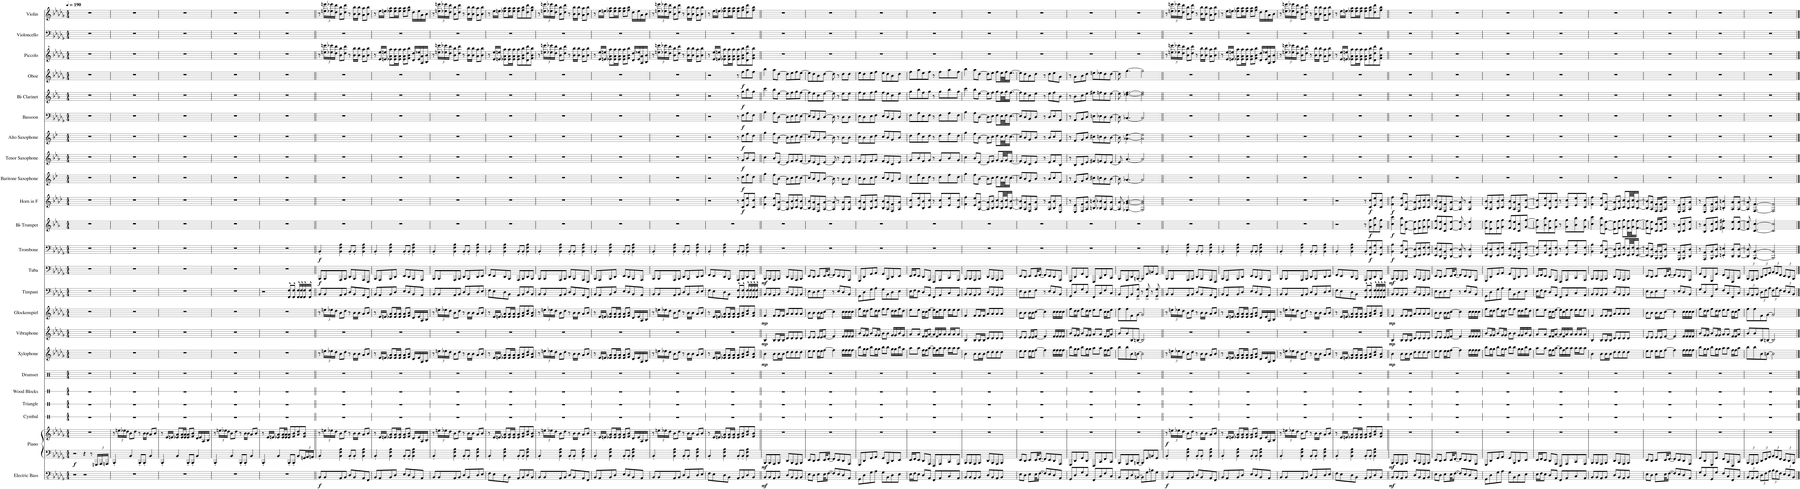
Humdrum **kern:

**kern	**dynam	**kern	**kern	**dynam	**kern	**kern	**kern	**kern	**kern	**dynam	**kern	**dynam	**kern	**dynam	**kern	**kern	**dynam	**kern	**dynam	**kern	**dynam	**kern	**dynam	**kern	**dynam	**kern	**dynam	**kern	**dynam	**kern	**dynam	**kern	**dynam	**kern	**dynam	**kern	**kern	**kern
*part23	*part23	*part22	*part22	*part22	*part21	*part20	*part19	*part18	*part17	*part17	*part16	*part16	*part15	*part15	*part14	*part13	*part13	*part12	*part12	*part11	*part11	*part10	*part10	*part9	*part9	*part8	*part8	*part7	*part7	*part6	*part6	*part5	*part5	*part4	*part4	*part3	*part2	*part1
*staff24	*staff24	*staff23	*staff22	*staff22/23	*staff21	*staff20	*staff19	*staff18	*staff17	*staff17	*staff16	*staff16	*staff15	*staff15	*staff14	*staff13	*staff13	*staff12	*staff12	*staff11	*staff11	*staff10	*staff10	*staff9	*staff9	*staff8	*staff8	*staff7	*staff7	*staff6	*staff6	*staff5	*staff5	*staff4	*staff4	*staff3	*staff2	*staff1
*I"Electric Bass	*	*I"Piano	*	*	*I"Cymbal	*I"Triangle	*I"Wood Blocks	*I"Drumset	*I"Xylophone	*	*I"Vibraphone	*	*I"Glockenspiel	*	*I"Timpani	*I"Tuba	*	*I"Trombone	*	*I"Bb Trumpet	*	*I"Horn in F	*	*I"Baritone Saxophone	*	*I"Tenor Saxophone	*	*I"Alto Saxophone	*	*I"Bassoon	*	*I"Bb Clarinet	*	*I"Oboe	*	*I"Piccolo	*I"Violoncello	*I"Violin
*I'El. B.	*	*I'Pno.	*	*	*I'Cym.	*I'Trgl.	*I'Wd. Bl.	*I'Drs.	*I'Xyl.	*	*I'Vib.	*	*I'Glk.	*	*I'Timp.	*I'Tba.	*	*I'Tbn.	*	*I'Bb Tpt.	*	*	*	*I'Bar. Sax.	*	*I'T. Sax.	*	*I'A. Sax.	*	*I'Bsn.	*	*I'Bb Cl.	*	*I'Ob.	*	*I'Picc.	*I'Vc.	*I'Vln.
*	*	*	*	*	*stria1	*stria1	*stria1	*	*	*	*	*	*	*	*	*	*	*	*	*	*	*	*	*	*	*	*	*	*	*	*	*	*	*	*	*	*	*
*clefFv4	*	*clefF4	*clefG2	*	*clefX	*clefX	*clefX	*clefX	*clefG2	*	*clefG2	*	*clefG2	*	*clefF4	*clefF4	*	*clefF4	*	*clefG2	*	*clefG2	*	*clefG2	*	*clefG2	*	*clefG2	*	*clefF4	*	*clefG2	*	*clefG2	*	*clefG^2	*clefF4	*clefG2
*	*	*	*	*	*	*	*	*	*Trd-7c-12	*	*	*	*Trd-14c-24	*	*	*	*	*	*	*Trd1c2	*	*Trd4c7	*	*Trd12c21	*	*Trd8c14	*	*Trd5c9	*	*	*	*Trd1c2	*	*	*	*Trd-7c-12	*	*
*k[b-e-a-d-g-]	*	*k[b-e-a-d-g-]	*k[b-e-a-d-g-]	*	*k[]	*k[]	*k[]	*k[]	*k[b-e-a-d-g-]	*	*k[b-e-a-d-g-]	*	*k[b-e-a-d-g-]	*	*k[b-e-a-d-g-]	*k[b-e-a-d-g-]	*	*k[b-e-a-d-g-]	*	*k[b-e-a-]	*	*k[b-e-a-d-]	*	*k[b-e-]	*	*k[b-e-a-]	*	*k[b-e-]	*	*k[b-e-a-d-g-]	*	*k[b-e-a-]	*	*k[b-e-a-d-g-]	*	*k[b-e-a-d-g-]	*k[b-e-a-d-g-]	*k[b-e-a-d-g-]
*M4/4	*	*M4/4	*M4/4	*	*M4/4	*M4/4	*M4/4	*M4/4	*M4/4	*	*M4/4	*	*M4/4	*	*M4/4	*M4/4	*	*M4/4	*	*M4/4	*	*M4/4	*	*M4/4	*	*M4/4	*	*M4/4	*	*M4/4	*	*M4/4	*	*M4/4	*	*M4/4	*M4/4	*M4/4
*MM190	*	*MM190	*MM190	*	*MM190	*MM190	*MM190	*MM190	*MM190	*	*MM190	*	*MM190	*	*MM190	*MM190	*	*MM190	*	*MM190	*	*MM190	*	*MM190	*	*MM190	*	*MM190	*	*MM190	*	*MM190	*	*MM190	*	*MM190	*MM190	*MM190
=1	=1	=1	=1	=1	=1	=1	=1	=1	=1	=1	=1	=1	=1	=1	=1	=1	=1	=1	=1	=1	=1	=1	=1	=1	=1	=1	=1	=1	=1	=1	=1	=1	=1	=1	=1	=1	=1	=1
!	!	!	!	!LO:DY:b=2	!	!	!	!	!	!	!	!	!	!	!	!	!	!	!	!	!	!	!	!	!	!	!	!	!	!	!	!	!	!	!	!	!	!
2r	.	2r	1r	f	1r	1r	1r	1r	1r	.	1r	.	1r	.	1r	1r	.	1r	.	1r	.	1r	.	1r	.	1r	.	1r	.	1r	.	1r	.	1r	.	1r	1r	1r
2r	.	4r	.	.	.	.	.	.	.	.	.	.	.	.	.	.	.	.	.	.	.	.	.	.	.	.	.	.	.	.	.	.	.	.	.	.	.	.
.	.	8r	.	.	.	.	.	.	.	.	.	.	.	.	.	.	.	.	.	.	.	.	.	.	.	.	.	.	.	.	.	.	.	.	.	.	.	.
*	*	*Xbrackettup	*	*	*	*	*	*	*	*	*	*	*	*	*	*	*	*	*	*	*	*	*	*	*	*	*	*	*	*	*	*	*	*	*	*	*	*
.	.	24GGGn/LL	.	.	.	.	.	.	.	.	.	.	.	.	.	.	.	.	.	.	.	.	.	.	.	.	.	.	.	.	.	.	.	.	.	.	.	.
.	.	24AAA-/	.	.	.	.	.	.	.	.	.	.	.	.	.	.	.	.	.	.	.	.	.	.	.	.	.	.	.	.	.	.	.	.	.	.	.	.
.	.	24AAAn/JJ	.	.	.	.	.	.	.	.	.	.	.	.	.	.	.	.	.	.	.	.	.	.	.	.	.	.	.	.	.	.	.	.	.	.	.	.
=2	=2	=2	=2	=2	=2	=2	=2	=2	=2	=2	=2	=2	=2	=2	=2	=2	=2	=2	=2	=2	=2	=2	=2	=2	=2	=2	=2	=2	=2	=2	=2	=2	=2	=2	=2	=2	=2	=2
1r	.	4BBB-'/	8r	.	1r	1r	1r	1r	1r	.	1r	.	1r	.	1r	1r	.	1r	.	1r	.	1r	.	1r	.	1r	.	1r	.	1r	.	1r	.	1r	.	1r	1r	1r
*	*	*	*Xbrackettup	*	*	*	*	*	*	*	*	*	*	*	*	*	*	*	*	*	*	*	*	*	*	*	*	*	*	*	*	*	*	*	*	*	*	*
.	.	.	24een\LL	.	.	.	.	.	.	.	.	.	.	.	.	.	.	.	.	.	.	.	.	.	.	.	.	.	.	.	.	.	.	.	.	.	.	.
.	.	.	24ee-X\	.	.	.	.	.	.	.	.	.	.	.	.	.	.	.	.	.	.	.	.	.	.	.	.	.	.	.	.	.	.	.	.	.	.	.
.	.	.	24dd-\JJ	.	.	.	.	.	.	.	.	.	.	.	.	.	.	.	.	.	.	.	.	.	.	.	.	.	.	.	.	.	.	.	.	.	.	.
.	.	4BB-/	8b-\L	.	.	.	.	.	.	.	.	.	.	.	.	.	.	.	.	.	.	.	.	.	.	.	.	.	.	.	.	.	.	.	.	.	.	.
.	.	.	8dd-\J	.	.	.	.	.	.	.	.	.	.	.	.	.	.	.	.	.	.	.	.	.	.	.	.	.	.	.	.	.	.	.	.	.	.	.
.	.	8BBB-'/L	8r	.	.	.	.	.	.	.	.	.	.	.	.	.	.	.	.	.	.	.	.	.	.	.	.	.	.	.	.	.	.	.	.	.	.	.
.	.	8BBB-'/J	16b-\LL	.	.	.	.	.	.	.	.	.	.	.	.	.	.	.	.	.	.	.	.	.	.	.	.	.	.	.	.	.	.	.	.	.	.	.
.	.	.	16b-\JJ	.	.	.	.	.	.	.	.	.	.	.	.	.	.	.	.	.	.	.	.	.	.	.	.	.	.	.	.	.	.	.	.	.	.	.
.	.	4BB-/	8a-/L	.	.	.	.	.	.	.	.	.	.	.	.	.	.	.	.	.	.	.	.	.	.	.	.	.	.	.	.	.	.	.	.	.	.	.
.	.	.	8b-/J	.	.	.	.	.	.	.	.	.	.	.	.	.	.	.	.	.	.	.	.	.	.	.	.	.	.	.	.	.	.	.	.	.	.	.
=3	=3	=3	=3	=3	=3	=3	=3	=3	=3	=3	=3	=3	=3	=3	=3	=3	=3	=3	=3	=3	=3	=3	=3	=3	=3	=3	=3	=3	=3	=3	=3	=3	=3	=3	=3	=3	=3	=3
1r	.	4BBB-'/	8r	.	1r	1r	1r	1r	1r	.	1r	.	1r	.	1r	1r	.	1r	.	1r	.	1r	.	1r	.	1r	.	1r	.	1r	.	1r	.	1r	.	1r	1r	1r
.	.	.	16e-/LL	.	.	.	.	.	.	.	.	.	.	.	.	.	.	.	.	.	.	.	.	.	.	.	.	.	.	.	.	.	.	.	.	.	.	.
.	.	.	16en/JJ	.	.	.	.	.	.	.	.	.	.	.	.	.	.	.	.	.	.	.	.	.	.	.	.	.	.	.	.	.	.	.	.	.	.	.
.	.	4BB-/	8e-X/ 8a-/L	.	.	.	.	.	.	.	.	.	.	.	.	.	.	.	.	.	.	.	.	.	.	.	.	.	.	.	.	.	.	.	.	.	.	.
.	.	.	16e-/ 16a-/L	.	.	.	.	.	.	.	.	.	.	.	.	.	.	.	.	.	.	.	.	.	.	.	.	.	.	.	.	.	.	.	.	.	.	.
.	.	.	16e-/ 16a-/JJ	.	.	.	.	.	.	.	.	.	.	.	.	.	.	.	.	.	.	.	.	.	.	.	.	.	.	.	.	.	.	.	.	.	.	.
.	.	8BBB-'/L	8e-/ 8a-/L	.	.	.	.	.	.	.	.	.	.	.	.	.	.	.	.	.	.	.	.	.	.	.	.	.	.	.	.	.	.	.	.	.	.	.
.	.	8BBB-'/J	8f/ 8b-/J	.	.	.	.	.	.	.	.	.	.	.	.	.	.	.	.	.	.	.	.	.	.	.	.	.	.	.	.	.	.	.	.	.	.	.
.	.	4BB-/	16d-/LL	.	.	.	.	.	.	.	.	.	.	.	.	.	.	.	.	.	.	.	.	.	.	.	.	.	.	.	.	.	.	.	.	.	.	.
.	.	.	16e-/	.	.	.	.	.	.	.	.	.	.	.	.	.	.	.	.	.	.	.	.	.	.	.	.	.	.	.	.	.	.	.	.	.	.	.
.	.	.	16A-/	.	.	.	.	.	.	.	.	.	.	.	.	.	.	.	.	.	.	.	.	.	.	.	.	.	.	.	.	.	.	.	.	.	.	.
.	.	.	16B-/JJ	.	.	.	.	.	.	.	.	.	.	.	.	.	.	.	.	.	.	.	.	.	.	.	.	.	.	.	.	.	.	.	.	.	.	.
=4	=4	=4	=4	=4	=4	=4	=4	=4	=4	=4	=4	=4	=4	=4	=4	=4	=4	=4	=4	=4	=4	=4	=4	=4	=4	=4	=4	=4	=4	=4	=4	=4	=4	=4	=4	=4	=4	=4
1r	.	4BBB-'/	8r	.	1r	1r	1r	1r	1r	.	1r	.	1r	.	1r	1r	.	1r	.	1r	.	1r	.	1r	.	1r	.	1r	.	1r	.	1r	.	1r	.	1r	1r	1r
.	.	.	24een\LL	.	.	.	.	.	.	.	.	.	.	.	.	.	.	.	.	.	.	.	.	.	.	.	.	.	.	.	.	.	.	.	.	.	.	.
.	.	.	24ee-X\	.	.	.	.	.	.	.	.	.	.	.	.	.	.	.	.	.	.	.	.	.	.	.	.	.	.	.	.	.	.	.	.	.	.	.
.	.	.	24dd-\JJ	.	.	.	.	.	.	.	.	.	.	.	.	.	.	.	.	.	.	.	.	.	.	.	.	.	.	.	.	.	.	.	.	.	.	.
.	.	4BB-/	8b-\L	.	.	.	.	.	.	.	.	.	.	.	.	.	.	.	.	.	.	.	.	.	.	.	.	.	.	.	.	.	.	.	.	.	.	.
.	.	.	8dd-\J	.	.	.	.	.	.	.	.	.	.	.	.	.	.	.	.	.	.	.	.	.	.	.	.	.	.	.	.	.	.	.	.	.	.	.
.	.	8BBB-'/L	8r	.	.	.	.	.	.	.	.	.	.	.	.	.	.	.	.	.	.	.	.	.	.	.	.	.	.	.	.	.	.	.	.	.	.	.
.	.	8BBB-'/J	16b-\LL	.	.	.	.	.	.	.	.	.	.	.	.	.	.	.	.	.	.	.	.	.	.	.	.	.	.	.	.	.	.	.	.	.	.	.
.	.	.	16b-\JJ	.	.	.	.	.	.	.	.	.	.	.	.	.	.	.	.	.	.	.	.	.	.	.	.	.	.	.	.	.	.	.	.	.	.	.
.	.	4BB-/	8a-/L	.	.	.	.	.	.	.	.	.	.	.	.	.	.	.	.	.	.	.	.	.	.	.	.	.	.	.	.	.	.	.	.	.	.	.
.	.	.	8b-/J	.	.	.	.	.	.	.	.	.	.	.	.	.	.	.	.	.	.	.	.	.	.	.	.	.	.	.	.	.	.	.	.	.	.	.
=5	=5	=5	=5	=5	=5	=5	=5	=5	=5	=5	=5	=5	=5	=5	=5	=5	=5	=5	=5	=5	=5	=5	=5	=5	=5	=5	=5	=5	=5	=5	=5	=5	=5	=5	=5	=5	=5	=5
1r	.	4BBB-'/	8r	.	1r	1r	1r	1r	1r	.	1r	.	1r	.	2r	1r	.	1r	.	1r	.	1r	.	1r	.	1r	.	1r	.	1r	.	1r	.	1r	.	1r	1r	1r
.	.	.	16e-/LL	.	.	.	.	.	.	.	.	.	.	.	.	.	.	.	.	.	.	.	.	.	.	.	.	.	.	.	.	.	.	.	.	.	.	.
.	.	.	16en/JJ	.	.	.	.	.	.	.	.	.	.	.	.	.	.	.	.	.	.	.	.	.	.	.	.	.	.	.	.	.	.	.	.	.	.	.
.	.	4BB-/	8e-X/ 8a-/L	.	.	.	.	.	.	.	.	.	.	.	.	.	.	.	.	.	.	.	.	.	.	.	.	.	.	.	.	.	.	.	.	.	.	.
.	.	.	16e-/ 16a-/L	.	.	.	.	.	.	.	.	.	.	.	.	.	.	.	.	.	.	.	.	.	.	.	.	.	.	.	.	.	.	.	.	.	.	.
.	.	.	16e-/ 16a-/JJ	.	.	.	.	.	.	.	.	.	.	.	.	.	.	.	.	.	.	.	.	.	.	.	.	.	.	.	.	.	.	.	.	.	.	.
.	.	8BBB-'/L	8e-/ 8a-/L	.	.	.	.	.	.	.	.	.	.	.	8FF/^^ 8F/^^L	.	.	.	.	.	.	.	.	.	.	.	.	.	.	.	.	.	.	.	.	.	.	.
.	.	8BBB-'/J	8f/ 8b-/	.	.	.	.	.	.	.	.	.	.	.	8FF/^^ 8F/^^J	.	.	.	.	.	.	.	.	.	.	.	.	.	.	.	.	.	.	.	.	.	.	.
.	.	8BB-/L	8a-/ 8dd-/	.	.	.	.	.	.	.	.	.	.	.	16FF/^^ 16F/^^LL	.	.	.	.	.	.	.	.	.	.	.	.	.	.	.	.	.	.	.	.	.	.	.
.	.	.	.	.	.	.	.	.	.	.	.	.	.	.	16FF/^^ 16F/^^	.	.	.	.	.	.	.	.	.	.	.	.	.	.	.	.	.	.	.	.	.	.	.
.	.	24GGn/L	8f/ 8b-/J	.	.	.	.	.	.	.	.	.	.	.	16FF/^^ 16F/^^	.	.	.	.	.	.	.	.	.	.	.	.	.	.	.	.	.	.	.	.	.	.	.
.	.	24AA-/	.	.	.	.	.	.	.	.	.	.	.	.	.	.	.	.	.	.	.	.	.	.	.	.	.	.	.	.	.	.	.	.	.	.	.	.
.	.	.	.	.	.	.	.	.	.	.	.	.	.	.	16FF/^^ 16F/^^JJ	.	.	.	.	.	.	.	.	.	.	.	.	.	.	.	.	.	.	.	.	.	.	.
.	.	24AAn/JJ	.	.	.	.	.	.	.	.	.	.	.	.	.	.	.	.	.	.	.	.	.	.	.	.	.	.	.	.	.	.	.	.	.	.	.	.
=6||	=6||	=6||	=6||	=6||	=6||	=6||	=6||	=6||	=6||	=6||	=6||	=6||	=6||	=6||	=6||	=6||	=6||	=6||	=6||	=6||	=6||	=6||	=6||	=6||	=6||	=6||	=6||	=6||	=6||	=6||	=6||	=6||	=6||	=6||	=6||	=6||	=6||	=6||
!	!LO:DY:b	!	!	!	!	!	!	!	!	!	!	!	!	!	!	!	!LO:DY:b	!	!LO:DY:b	!	!	!	!	!	!	!	!	!	!	!	!	!	!	!	!	!	!	!
8BBB-/L	f	4BB-'/	8r	.	1r	1r	1r	1r	8r	.	1r	.	8r	.	8BB-/L	8BBB-/L	f	4BB-'/	f	1r	.	1r	.	1r	.	1r	.	1r	.	1r	.	1r	.	1r	.	8r	1r	8r
*	*	*	*	*	*	*	*	*	*Xbrackettup	*	*	*	*Xbrackettup	*	*	*	*	*	*	*	*	*	*	*	*	*	*	*	*	*	*	*	*	*	*	*Xbrackettup	*	*Xbrackettup
8BBB-/	.	.	24een\LL	.	.	.	.	.	24een\LL	.	.	.	24een\LL	.	8BB-/	8BBB-/	.	.	.	.	.	.	.	.	.	.	.	.	.	.	.	.	.	.	.	24eeen\ 24eeeen\LL	.	24een\ 24eeen\LL
.	.	.	24ee-X\	.	.	.	.	.	24ee-X\	.	.	.	24ee-X\	.	.	.	.	.	.	.	.	.	.	.	.	.	.	.	.	.	.	.	.	.	.	24eee-X\ 24eeee-X\	.	24ee-X\ 24eee-X\
.	.	.	24dd-\JJ	.	.	.	.	.	24dd-\JJ	.	.	.	24dd-\JJ	.	.	.	.	.	.	.	.	.	.	.	.	.	.	.	.	.	.	.	.	.	.	24ddd-\ 24dddd-\JJ	.	24dd-\ 24ddd-\JJ
8AAA-/	.	4BB-\ 4F\ 4B-\	8b-\L	.	.	.	.	.	8b-\L	.	.	.	8b-\L	.	8AA-/	8AAA-/	.	4BB-\ 4F\ 4B-\	.	.	.	.	.	.	.	.	.	.	.	.	.	.	.	.	.	8bb-\ 8bbb-\L	.	8b-\ 8bb-\L
8BBB-/J	.	.	8dd-\J	.	.	.	.	.	8dd-\J	.	.	.	8dd-\J	.	8BB-/J	8BBB-/J	.	.	.	.	.	.	.	.	.	.	.	.	.	.	.	.	.	.	.	8ddd-\ 8dddd-\J	.	8dd-\ 8ddd-\J
8DD-/L	.	8BB-'/L	8r	.	.	.	.	.	8r	.	.	.	8r	.	8D-/L	8DD-/L	.	8BB-'/L	.	.	.	.	.	.	.	.	.	.	.	.	.	.	.	.	.	8r	.	8r
8BBB-/	.	8BB-'/J	16b-\LL	.	.	.	.	.	16b-\LL	.	.	.	16b-\LL	.	8BB-/	8BBB-/	.	8BB-'/J	.	.	.	.	.	.	.	.	.	.	.	.	.	.	.	.	.	16bb-\ 16bbb-\LL	.	16b-\ 16bb-\LL
.	.	.	16b-\JJ	.	.	.	.	.	16b-\JJ	.	.	.	16b-\JJ	.	.	.	.	.	.	.	.	.	.	.	.	.	.	.	.	.	.	.	.	.	.	16bb-\ 16bbb-\JJ	.	16b-\ 16bb-\JJ
8AAA-/	.	4BB-\ 4F\ 4B-\	8a-/L	.	.	.	.	.	8a-/L	.	.	.	8a-/L	.	8AA-/	8AAA-/	.	4BB-\ 4F\ 4B-\	.	.	.	.	.	.	.	.	.	.	.	.	.	.	.	.	.	8aa-\ 8aaa-\L	.	8a-\ 8aa-\L
8FFF/J	.	.	8b-/J	.	.	.	.	.	8b-/J	.	.	.	8b-/J	.	8FF/J	8FFF/J	.	.	.	.	.	.	.	.	.	.	.	.	.	.	.	.	.	.	.	8bb-\ 8bbb-\J	.	8b-\ 8bb-\J
=7	=7	=7	=7	=7	=7	=7	=7	=7	=7	=7	=7	=7	=7	=7	=7	=7	=7	=7	=7	=7	=7	=7	=7	=7	=7	=7	=7	=7	=7	=7	=7	=7	=7	=7	=7	=7	=7	=7
8BBB-/L	.	4BB-'/	8r	.	1r	1r	1r	1r	8r	.	1r	.	8r	.	8BB-/L	8BBB-/L	.	4BB-'/	.	1r	.	1r	.	1r	.	1r	.	1r	.	1r	.	1r	.	1r	.	8r	1r	8r
8AAA-/	.	.	16e-/LL	.	.	.	.	.	16e-/LL	.	.	.	16e-/LL	.	8AA-/	8AAA-/	.	.	.	.	.	.	.	.	.	.	.	.	.	.	.	.	.	.	.	16ee-/ 16eee-/LL	.	16ee-\LL
.	.	.	16en/JJ	.	.	.	.	.	16en/JJ	.	.	.	16en/JJ	.	.	.	.	.	.	.	.	.	.	.	.	.	.	.	.	.	.	.	.	.	.	16een/ 16eeen/JJ	.	16een\JJ
8BBB-/	.	4BB-\ 4F\ 4B-\	8e-X/ 8a-/L	.	.	.	.	.	8e-X/ 8a-/L	.	.	.	8e-X/ 8a-/L	.	8BB-/	8BBB-/	.	4BB-\ 4F\ 4B-\	.	.	.	.	.	.	.	.	.	.	.	.	.	.	.	.	.	8ee-X\ 8aa-\ 8aaa-\L	.	8ee-X\ 8aa-\L
8DD-/J	.	.	16e-/ 16a-/L	.	.	.	.	.	16e-/ 16a-/L	.	.	.	16e-/ 16a-/L	.	8D-/J	8DD-/J	.	.	.	.	.	.	.	.	.	.	.	.	.	.	.	.	.	.	.	16ee-\ 16aa-\ 16aaa-\L	.	16ee-\ 16aa-\L
.	.	.	16e-/ 16a-/JJ	.	.	.	.	.	16e-/ 16a-/JJ	.	.	.	16e-/ 16a-/JJ	.	.	.	.	.	.	.	.	.	.	.	.	.	.	.	.	.	.	.	.	.	.	16ee-\ 16aa-\ 16aaa-\JJ	.	16ee-\ 16aa-\JJ
8EE-/L	.	8BB-'/L	8e-/ 8a-/L	.	.	.	.	.	8e-/ 8a-/L	.	.	.	8e-/ 8a-/L	.	8E-/L	8EE-/L	.	8BB-'/L	.	.	.	.	.	.	.	.	.	.	.	.	.	.	.	.	.	8ee-\ 8aa-\ 8aaa-\L	.	8ee-\ 8aa-\L
8DD-/	.	8BB-'/J	8f/ 8b-/J	.	.	.	.	.	8f/ 8b-/J	.	.	.	8f/ 8b-/J	.	8D-/	8DD-/	.	8BB-'/J	.	.	.	.	.	.	.	.	.	.	.	.	.	.	.	.	.	8ff\ 8bb-\ 8bbb-\J	.	8ff\ 8bb-\J
8BBB-/	.	4BB-\ 4F\ 4B-\	16d-/LL	.	.	.	.	.	16d-/LL	.	.	.	16d-/LL	.	8BB-/	8BBB-/	.	4BB-\ 4F\ 4B-\	.	.	.	.	.	.	.	.	.	.	.	.	.	.	.	.	.	16dd-/ 16ddd-/LL	.	16dd-\LL
.	.	.	16e-/	.	.	.	.	.	16e-/	.	.	.	16e-/	.	.	.	.	.	.	.	.	.	.	.	.	.	.	.	.	.	.	.	.	.	.	16ee-/ 16eee-X/	.	16ee-\
8AAA-/J	.	.	16A-/	.	.	.	.	.	16A-/	.	.	.	16A-/	.	8AA-/J	8AAA-/J	.	.	.	.	.	.	.	.	.	.	.	.	.	.	.	.	.	.	.	16a-/ 16aa-/	.	16a-\
.	.	.	16B-/JJ	.	.	.	.	.	16B-/JJ	.	.	.	16B-/JJ	.	.	.	.	.	.	.	.	.	.	.	.	.	.	.	.	.	.	.	.	.	.	16b-/ 16bb-/JJ	.	16b-\JJ
=8	=8	=8	=8	=8	=8	=8	=8	=8	=8	=8	=8	=8	=8	=8	=8	=8	=8	=8	=8	=8	=8	=8	=8	=8	=8	=8	=8	=8	=8	=8	=8	=8	=8	=8	=8	=8	=8	=8
8BBB-/L	.	4BB-'/	8r	.	1r	1r	1r	1r	8r	.	1r	.	8r	.	8BB-/L	8BBB-/L	.	4BB-'/	.	1r	.	1r	.	1r	.	1r	.	1r	.	1r	.	1r	.	1r	.	8r	1r	8r
8BBB-/	.	.	24een\LL	.	.	.	.	.	24een\LL	.	.	.	24een\LL	.	8BB-/	8BBB-/	.	.	.	.	.	.	.	.	.	.	.	.	.	.	.	.	.	.	.	24eeen\ 24eeeen\LL	.	24een\ 24eeen\LL
.	.	.	24ee-X\	.	.	.	.	.	24ee-X\	.	.	.	24ee-X\	.	.	.	.	.	.	.	.	.	.	.	.	.	.	.	.	.	.	.	.	.	.	24eee-X\ 24eeee-X\	.	24ee-X\ 24eee-X\
.	.	.	24dd-\JJ	.	.	.	.	.	24dd-\JJ	.	.	.	24dd-\JJ	.	.	.	.	.	.	.	.	.	.	.	.	.	.	.	.	.	.	.	.	.	.	24ddd-\ 24dddd-\JJ	.	24dd-\ 24ddd-\JJ
8AAA-/	.	4BB-\ 4F\ 4B-\	8b-\L	.	.	.	.	.	8b-\L	.	.	.	8b-\L	.	8AA-/	8AAA-/	.	4BB-\ 4F\ 4B-\	.	.	.	.	.	.	.	.	.	.	.	.	.	.	.	.	.	8bb-\ 8bbb-\L	.	8b-\ 8bb-\L
8BBB-/J	.	.	8dd-\J	.	.	.	.	.	8dd-\J	.	.	.	8dd-\J	.	8BB-/J	8BBB-/J	.	.	.	.	.	.	.	.	.	.	.	.	.	.	.	.	.	.	.	8ddd-\ 8dddd-\J	.	8dd-\ 8ddd-\J
8DD-/L	.	8BB-'/L	8r	.	.	.	.	.	8r	.	.	.	8r	.	8D-/L	8DD-/L	.	8BB-'/L	.	.	.	.	.	.	.	.	.	.	.	.	.	.	.	.	.	8r	.	8r
8BBB-/	.	8BB-'/J	16b-\LL	.	.	.	.	.	16b-\LL	.	.	.	16b-\LL	.	8BB-/	8BBB-/	.	8BB-'/J	.	.	.	.	.	.	.	.	.	.	.	.	.	.	.	.	.	16bb-\ 16bbb-\LL	.	16b-\ 16bb-\LL
.	.	.	16b-\JJ	.	.	.	.	.	16b-\JJ	.	.	.	16b-\JJ	.	.	.	.	.	.	.	.	.	.	.	.	.	.	.	.	.	.	.	.	.	.	16bb-\ 16bbb-\JJ	.	16b-\ 16bb-\JJ
8DD-/	.	4BB-\ 4F\ 4B-\	8a-/L	.	.	.	.	.	8a-/L	.	.	.	8a-/L	.	8D-/	8DD-/	.	4BB-\ 4F\ 4B-\	.	.	.	.	.	.	.	.	.	.	.	.	.	.	.	.	.	8aa-\ 8aaa-\L	.	8a-\ 8aa-\L
8EE-/J	.	.	8b-/J	.	.	.	.	.	8b-/J	.	.	.	8b-/J	.	8E-/J	8EE-/J	.	.	.	.	.	.	.	.	.	.	.	.	.	.	.	.	.	.	.	8bb-\ 8bbb-\J	.	8b-\ 8bb-\J
=9	=9	=9	=9	=9	=9	=9	=9	=9	=9	=9	=9	=9	=9	=9	=9	=9	=9	=9	=9	=9	=9	=9	=9	=9	=9	=9	=9	=9	=9	=9	=9	=9	=9	=9	=9	=9	=9	=9
8FF\L	.	4BB-'/	8r	.	1r	1r	1r	1r	8r	.	1r	.	8r	.	8F\L	8FF/L	.	4BB-'/	.	1r	.	1r	.	1r	.	1r	.	1r	.	1r	.	1r	.	1r	.	8r	1r	8r
8EE-\	.	.	16e-/LL	.	.	.	.	.	16e-/LL	.	.	.	16e-/LL	.	8E-\	8EE-/	.	.	.	.	.	.	.	.	.	.	.	.	.	.	.	.	.	.	.	16ee-/ 16eee-/LL	.	16ee-\LL
.	.	.	16en/JJ	.	.	.	.	.	16en/JJ	.	.	.	16en/JJ	.	.	.	.	.	.	.	.	.	.	.	.	.	.	.	.	.	.	.	.	.	.	16een/ 16eeen/JJ	.	16een\JJ
8DD-\	.	4BB-\ 4F\ 4B-\	8e-X/ 8a-/L	.	.	.	.	.	8e-X/ 8a-/L	.	.	.	8e-X/ 8a-/L	.	8D-\	8DD-/	.	4BB-\ 4F\ 4B-\	.	.	.	.	.	.	.	.	.	.	.	.	.	.	.	.	.	8ee-X\ 8aa-\ 8aaa-\L	.	8ee-X\ 8aa-\L
8BBB-\J	.	.	16e-/ 16a-/L	.	.	.	.	.	16e-/ 16a-/L	.	.	.	16e-/ 16a-/L	.	8BB-\J	8BBB-/J	.	.	.	.	.	.	.	.	.	.	.	.	.	.	.	.	.	.	.	16ee-\ 16aa-\ 16aaa-\L	.	16ee-\ 16aa-\L
.	.	.	16e-/ 16a-/JJ	.	.	.	.	.	16e-/ 16a-/JJ	.	.	.	16e-/ 16a-/JJ	.	.	.	.	.	.	.	.	.	.	.	.	.	.	.	.	.	.	.	.	.	.	16ee-\ 16aa-\ 16aaa-\JJ	.	16ee-\ 16aa-\JJ
8AAA-/L	.	8BB-'/L	8e-/ 8a-/L	.	.	.	.	.	8e-/ 8a-/L	.	.	.	8e-/ 8a-/L	.	8AA-/L	8AAA-/L	.	8BB-'/L	.	.	.	.	.	.	.	.	.	.	.	.	.	.	.	.	.	8ee-\ 8aa-\ 8aaa-\L	.	8ee-\ 8aa-\L
8BBB-/	.	8BB-'/J	8f/ 8b-/	.	.	.	.	.	8f/ 8b-/	.	.	.	8f/ 8b-/	.	8BB-/	8BBB-/	.	8BB-'/J	.	.	.	.	.	.	.	.	.	.	.	.	.	.	.	.	.	8ff\ 8bb-\ 8bbb-\	.	8ff\ 8bb-\
8DD-/	.	4BB-\ 4F\ 4B-\	8a-/ 8dd-/	.	.	.	.	.	8a-/ 8dd-/	.	.	.	8a-/ 8dd-/	.	8D-/	8DD-/	.	4BB-\ 4F\ 4B-\	.	.	.	.	.	.	.	.	.	.	.	.	.	.	.	.	.	8dd-\ 8ddd-\ 8dddd-\	.	8dd-\ 8ddd-\
8BBB-/J	.	.	8f/ 8b-/J	.	.	.	.	.	8f/ 8b-/J	.	.	.	8f/ 8b-/J	.	8BB-/J	8BBB-/J	.	.	.	.	.	.	.	.	.	.	.	.	.	.	.	.	.	.	.	8ff\ 8bb-\ 8bbb-\J	.	8ff\ 8bb-\J
=10	=10	=10	=10	=10	=10	=10	=10	=10	=10	=10	=10	=10	=10	=10	=10	=10	=10	=10	=10	=10	=10	=10	=10	=10	=10	=10	=10	=10	=10	=10	=10	=10	=10	=10	=10	=10	=10	=10
8BBB-/L	.	4BB-'/	8r	.	1r	1r	1r	1r	8r	.	1r	.	8r	.	8BB-/L	8BBB-/L	.	4BB-'/	.	1r	.	1r	.	1r	.	1r	.	1r	.	1r	.	1r	.	1r	.	8r	1r	8r
8BBB-/	.	.	24een\LL	.	.	.	.	.	24een\LL	.	.	.	24een\LL	.	8BB-/	8BBB-/	.	.	.	.	.	.	.	.	.	.	.	.	.	.	.	.	.	.	.	24eeen\ 24eeeen\LL	.	24een\ 24eeen\LL
.	.	.	24ee-X\	.	.	.	.	.	24ee-X\	.	.	.	24ee-X\	.	.	.	.	.	.	.	.	.	.	.	.	.	.	.	.	.	.	.	.	.	.	24eee-X\ 24eeee-X\	.	24ee-X\ 24eee-X\
.	.	.	24dd-\JJ	.	.	.	.	.	24dd-\JJ	.	.	.	24dd-\JJ	.	.	.	.	.	.	.	.	.	.	.	.	.	.	.	.	.	.	.	.	.	.	24ddd-\ 24dddd-\JJ	.	24dd-\ 24ddd-\JJ
8AAA-/	.	4BB-\ 4F\ 4B-\	8b-\L	.	.	.	.	.	8b-\L	.	.	.	8b-\L	.	8AA-/	8AAA-/	.	4BB-\ 4F\ 4B-\	.	.	.	.	.	.	.	.	.	.	.	.	.	.	.	.	.	8bb-\ 8bbb-\L	.	8b-\ 8bb-\L
8BBB-/J	.	.	8dd-\J	.	.	.	.	.	8dd-\J	.	.	.	8dd-\J	.	8BB-/J	8BBB-/J	.	.	.	.	.	.	.	.	.	.	.	.	.	.	.	.	.	.	.	8ddd-\ 8dddd-\J	.	8dd-\ 8ddd-\J
8DD-/L	.	8BB-'/L	8r	.	.	.	.	.	8r	.	.	.	8r	.	8D-/L	8DD-/L	.	8BB-'/L	.	.	.	.	.	.	.	.	.	.	.	.	.	.	.	.	.	8r	.	8r
8BBB-/	.	8BB-'/J	16b-\LL	.	.	.	.	.	16b-\LL	.	.	.	16b-\LL	.	8BB-/	8BBB-/	.	8BB-'/J	.	.	.	.	.	.	.	.	.	.	.	.	.	.	.	.	.	16bb-\ 16bbb-\LL	.	16b-\ 16bb-\LL
.	.	.	16b-\JJ	.	.	.	.	.	16b-\JJ	.	.	.	16b-\JJ	.	.	.	.	.	.	.	.	.	.	.	.	.	.	.	.	.	.	.	.	.	.	16bb-\ 16bbb-\JJ	.	16b-\ 16bb-\JJ
8AAA-/	.	4BB-\ 4F\ 4B-\	8a-/L	.	.	.	.	.	8a-/L	.	.	.	8a-/L	.	8AA-/	8AAA-/	.	4BB-\ 4F\ 4B-\	.	.	.	.	.	.	.	.	.	.	.	.	.	.	.	.	.	8aa-\ 8aaa-\L	.	8a-\ 8aa-\L
8FFF/J	.	.	8b-/J	.	.	.	.	.	8b-/J	.	.	.	8b-/J	.	8FF/J	8FFF/J	.	.	.	.	.	.	.	.	.	.	.	.	.	.	.	.	.	.	.	8bb-\ 8bbb-\J	.	8b-\ 8bb-\J
=11	=11	=11	=11	=11	=11	=11	=11	=11	=11	=11	=11	=11	=11	=11	=11	=11	=11	=11	=11	=11	=11	=11	=11	=11	=11	=11	=11	=11	=11	=11	=11	=11	=11	=11	=11	=11	=11	=11
8BBB-/L	.	4BB-'/	8r	.	1r	1r	1r	1r	8r	.	1r	.	8r	.	8BB-/L	8BBB-/L	.	4BB-'/	.	1r	.	1r	.	1r	.	1r	.	1r	.	1r	.	1r	.	1r	.	8r	1r	8r
8AAA-/	.	.	16e-/LL	.	.	.	.	.	16e-/LL	.	.	.	16e-/LL	.	8AA-/	8AAA-/	.	.	.	.	.	.	.	.	.	.	.	.	.	.	.	.	.	.	.	16ee-/ 16eee-/LL	.	16ee-\LL
.	.	.	16en/JJ	.	.	.	.	.	16en/JJ	.	.	.	16en/JJ	.	.	.	.	.	.	.	.	.	.	.	.	.	.	.	.	.	.	.	.	.	.	16een/ 16eeen/JJ	.	16een\JJ
8BBB-/	.	4BB-\ 4F\ 4B-\	8e-X/ 8a-/L	.	.	.	.	.	8e-X/ 8a-/L	.	.	.	8e-X/ 8a-/L	.	8BB-/	8BBB-/	.	4BB-\ 4F\ 4B-\	.	.	.	.	.	.	.	.	.	.	.	.	.	.	.	.	.	8ee-X\ 8aa-\ 8aaa-\L	.	8ee-X\ 8aa-\L
8DD-/J	.	.	16e-/ 16a-/L	.	.	.	.	.	16e-/ 16a-/L	.	.	.	16e-/ 16a-/L	.	8D-/J	8DD-/J	.	.	.	.	.	.	.	.	.	.	.	.	.	.	.	.	.	.	.	16ee-\ 16aa-\ 16aaa-\L	.	16ee-\ 16aa-\L
.	.	.	16e-/ 16a-/JJ	.	.	.	.	.	16e-/ 16a-/JJ	.	.	.	16e-/ 16a-/JJ	.	.	.	.	.	.	.	.	.	.	.	.	.	.	.	.	.	.	.	.	.	.	16ee-\ 16aa-\ 16aaa-\JJ	.	16ee-\ 16aa-\JJ
8EE-/L	.	8BB-'/L	8e-/ 8a-/L	.	.	.	.	.	8e-/ 8a-/L	.	.	.	8e-/ 8a-/L	.	8E-/L	8EE-/L	.	8BB-'/L	.	.	.	.	.	.	.	.	.	.	.	.	.	.	.	.	.	8ee-\ 8aa-\ 8aaa-\L	.	8ee-\ 8aa-\L
8DD-/	.	8BB-'/J	8f/ 8b-/J	.	.	.	.	.	8f/ 8b-/J	.	.	.	8f/ 8b-/J	.	8D-/	8DD-/	.	8BB-'/J	.	.	.	.	.	.	.	.	.	.	.	.	.	.	.	.	.	8ff\ 8bb-\ 8bbb-\J	.	8ff\ 8bb-\J
8BBB-/	.	4BB-\ 4F\ 4B-\	16d-/LL	.	.	.	.	.	16d-/LL	.	.	.	16d-/LL	.	8BB-/	8BBB-/	.	4BB-\ 4F\ 4B-\	.	.	.	.	.	.	.	.	.	.	.	.	.	.	.	.	.	16dd-/ 16ddd-/LL	.	16dd-\LL
.	.	.	16e-/	.	.	.	.	.	16e-/	.	.	.	16e-/	.	.	.	.	.	.	.	.	.	.	.	.	.	.	.	.	.	.	.	.	.	.	16ee-/ 16eee-X/	.	16ee-\
8AAA-/J	.	.	16A-/	.	.	.	.	.	16A-/	.	.	.	16A-/	.	8AA-/J	8AAA-/J	.	.	.	.	.	.	.	.	.	.	.	.	.	.	.	.	.	.	.	16a-/ 16aa-/	.	16a-\
.	.	.	16B-/JJ	.	.	.	.	.	16B-/JJ	.	.	.	16B-/JJ	.	.	.	.	.	.	.	.	.	.	.	.	.	.	.	.	.	.	.	.	.	.	16b-/ 16bb-/JJ	.	16b-\JJ
=12	=12	=12	=12	=12	=12	=12	=12	=12	=12	=12	=12	=12	=12	=12	=12	=12	=12	=12	=12	=12	=12	=12	=12	=12	=12	=12	=12	=12	=12	=12	=12	=12	=12	=12	=12	=12	=12	=12
8BBB-/L	.	4BB-'/	8r	.	1r	1r	1r	1r	8r	.	1r	.	8r	.	8BB-/L	8BBB-/L	.	4BB-'/	.	1r	.	1r	.	1r	.	1r	.	1r	.	1r	.	1r	.	1r	.	8r	1r	8r
8BBB-/	.	.	24een\LL	.	.	.	.	.	24een\LL	.	.	.	24een\LL	.	8BB-/	8BBB-/	.	.	.	.	.	.	.	.	.	.	.	.	.	.	.	.	.	.	.	24eeen\ 24eeeen\LL	.	24een\ 24eeen\LL
.	.	.	24ee-X\	.	.	.	.	.	24ee-X\	.	.	.	24ee-X\	.	.	.	.	.	.	.	.	.	.	.	.	.	.	.	.	.	.	.	.	.	.	24eee-X\ 24eeee-X\	.	24ee-X\ 24eee-X\
.	.	.	24dd-\JJ	.	.	.	.	.	24dd-\JJ	.	.	.	24dd-\JJ	.	.	.	.	.	.	.	.	.	.	.	.	.	.	.	.	.	.	.	.	.	.	24ddd-\ 24dddd-\JJ	.	24dd-\ 24ddd-\JJ
8AAA-/	.	4BB-\ 4F\ 4B-\	8b-\L	.	.	.	.	.	8b-\L	.	.	.	8b-\L	.	8AA-/	8AAA-/	.	4BB-\ 4F\ 4B-\	.	.	.	.	.	.	.	.	.	.	.	.	.	.	.	.	.	8bb-\ 8bbb-\L	.	8b-\ 8bb-\L
8BBB-/J	.	.	8dd-\J	.	.	.	.	.	8dd-\J	.	.	.	8dd-\J	.	8BB-/J	8BBB-/J	.	.	.	.	.	.	.	.	.	.	.	.	.	.	.	.	.	.	.	8ddd-\ 8dddd-\J	.	8dd-\ 8ddd-\J
8DD-/L	.	8BB-'/L	8r	.	.	.	.	.	8r	.	.	.	8r	.	8D-/L	8DD-/L	.	8BB-'/L	.	.	.	.	.	.	.	.	.	.	.	.	.	.	.	.	.	8r	.	8r
8BBB-/	.	8BB-'/J	16b-\LL	.	.	.	.	.	16b-\LL	.	.	.	16b-\LL	.	8BB-/	8BBB-/	.	8BB-'/J	.	.	.	.	.	.	.	.	.	.	.	.	.	.	.	.	.	16bb-\ 16bbb-\LL	.	16b-\ 16bb-\LL
.	.	.	16b-\JJ	.	.	.	.	.	16b-\JJ	.	.	.	16b-\JJ	.	.	.	.	.	.	.	.	.	.	.	.	.	.	.	.	.	.	.	.	.	.	16bb-\ 16bbb-\JJ	.	16b-\ 16bb-\JJ
8DD-/	.	4BB-\ 4F\ 4B-\	8a-/L	.	.	.	.	.	8a-/L	.	.	.	8a-/L	.	8D-/	8DD-/	.	4BB-\ 4F\ 4B-\	.	.	.	.	.	.	.	.	.	.	.	.	.	.	.	.	.	8aa-\ 8aaa-\L	.	8a-\ 8aa-\L
8EE-/J	.	.	8b-/J	.	.	.	.	.	8b-/J	.	.	.	8b-/J	.	8E-/J	8EE-/J	.	.	.	.	.	.	.	.	.	.	.	.	.	.	.	.	.	.	.	8bb-\ 8bbb-\J	.	8b-\ 8bb-\J
=13	=13	=13	=13	=13	=13	=13	=13	=13	=13	=13	=13	=13	=13	=13	=13	=13	=13	=13	=13	=13	=13	=13	=13	=13	=13	=13	=13	=13	=13	=13	=13	=13	=13	=13	=13	=13	=13	=13
8FF\L	.	4BB-'/	8r	.	1r	1r	1r	1r	8r	.	1r	.	8r	.	8F\L	8FF/L	.	4BB-'/	.	1r	.	2r	.	2r	.	2r	.	2r	.	2r	.	2r	.	2r	.	8r	1r	8r
8EE-\	.	.	16e-/LL	.	.	.	.	.	16e-/LL	.	.	.	16e-/LL	.	8E-\	8EE-/	.	.	.	.	.	.	.	.	.	.	.	.	.	.	.	.	.	.	.	16ee-/ 16eee-/LL	.	16ee-\LL
.	.	.	16en/JJ	.	.	.	.	.	16en/JJ	.	.	.	16en/JJ	.	.	.	.	.	.	.	.	.	.	.	.	.	.	.	.	.	.	.	.	.	.	16een/ 16eeen/JJ	.	16een\JJ
8DD-\	.	4BB-\ 4F\ 4B-\	8e-X/ 8a-/L	.	.	.	.	.	8e-X/ 8a-/L	.	.	.	8e-X/ 8a-/L	.	8D-\	8DD-/	.	4BB-\ 4F\ 4B-\	.	.	.	.	.	.	.	.	.	.	.	.	.	.	.	.	.	8ee-X\ 8aa-\ 8aaa-\L	.	8ee-X\ 8aa-\L
8BBB-\J	.	.	16e-/ 16a-/L	.	.	.	.	.	16e-/ 16a-/L	.	.	.	16e-/ 16a-/L	.	8BB-\J	8BBB-/J	.	.	.	.	.	.	.	.	.	.	.	.	.	.	.	.	.	.	.	16ee-\ 16aa-\ 16aaa-\L	.	16ee-\ 16aa-\L
.	.	.	16e-/ 16a-/JJ	.	.	.	.	.	16e-/ 16a-/JJ	.	.	.	16e-/ 16a-/JJ	.	.	.	.	.	.	.	.	.	.	.	.	.	.	.	.	.	.	.	.	.	.	16ee-\ 16aa-\ 16aaa-\JJ	.	16ee-\ 16aa-\JJ
8AAA-/L	.	8BB-'/L	8e-/ 8a-/L	.	.	.	.	.	8e-/ 8a-/L	.	.	.	8e-/ 8a-/L	.	8FF/^^ 8F/^^L	8AAA-/L	.	8BB-'/L	.	.	.	8r	.	8r	.	8r	.	8r	.	8r	.	8r	.	8r	.	8ee-\ 8aa-\ 8aaa-\L	.	8ee-\ 8aa-\L
!	!	!	!	!	!	!	!	!	!	!	!	!	!	!	!	!	!	!	!	!	!	!	!LO:DY:b	!	!LO:DY:b	!	!LO:DY:b	!	!LO:DY:b	!	!LO:DY:b	!	!LO:DY:b	!	!LO:DY:b	!	!	!
8BBB-/	.	8BB-'/J	8f/ 8b-/	.	.	.	.	.	8f/ 8b-/	.	.	.	8f/ 8b-/	.	8FF/^^ 8F/^^J	8BBB-/	.	8BB-'/J	.	.	.	8c/ 8cc/L	f	8dd\L	f	8g/L	f	8dd\L	f	8F\L	f	8gg\L	f	8ff\L	f	8ff\ 8bb-\ 8bbb-\	.	8ff\ 8bb-\
8DD-/	.	4BB-\ 4F\ 4B-\	8a-/ 8dd-/	.	.	.	.	.	8a-/ 8dd-/	.	.	.	8a-/ 8dd-/	.	16FF/^^ 16F/^^LL	8DD-/	.	4BB-\ 4F\ 4B-\	.	.	.	8e-/ 8ee-/	.	8ff\	.	8b-/	.	8ff\	.	8A-\	.	8bb-\	.	8aa-\	.	8dd-\ 8ddd-\ 8dddd-\	.	8dd-\ 8ddd-\
.	.	.	.	.	.	.	.	.	.	.	.	.	.	.	16FF/^^ 16F/^^	.	.	.	.	.	.	.	.	.	.	.	.	.	.	.	.	.	.	.	.	.	.	.
8BBB-/J	.	.	8f/ 8b-/J	.	.	.	.	.	8f/ 8b-/J	.	.	.	8f/ 8b-/J	.	16FF/^^ 16F/^^	8BBB-/J	.	.	.	.	.	8c/ 8cc/J	.	8dd\J	.	8g/J	.	8dd\J	.	8F\J	.	8gg\J	.	8ff\J	.	8ff\ 8bb-\ 8bbb-\J	.	8ff\ 8bb-\J
.	.	.	.	.	.	.	.	.	.	.	.	.	.	.	16FF/^^ 16F/^^JJ	.	.	.	.	.	.	.	.	.	.	.	.	.	.	.	.	.	.	.	.	.	.	.
=14||	=14||	=14||	=14||	=14||	=14||	=14||	=14||	=14||	=14||	=14||	=14||	=14||	=14||	=14||	=14||	=14||	=14||	=14||	=14||	=14||	=14||	=14||	=14||	=14||	=14||	=14||	=14||	=14||	=14||	=14||	=14||	=14||	=14||	=14||	=14||	=14||	=14||	=14||
!	!LO:DY:b	!	!	!LO:DY:b=2	!	!	!	!	!	!LO:DY:b	!	!LO:DY:b	!	!LO:DY:b	!	!	!LO:DY:b	!	!	!	!	!	!	!	!	!	!	!	!	!	!	!	!	!	!	!	!	!
8BBB-/L	mf	8BBB-/L	1r	mf	1r	1r	1r	1r	4b-\	mp	4B-/	mp	4f/	mp	8BB-/L	8BBB-/L	mf	1r	.	1r	.	4f\ 4ff\	.	4gg\	.	4cc\	.	4gg\	.	4B-\	.	4ccc\	.	4bb-\	.	1r	1r	1r
8BBB-/	.	8BBB-/	.	.	.	.	.	.	.	.	.	.	.	.	8BB-/	8BBB-/	.	.	.	.	.	.	.	.	.	.	.	.	.	.	.	.	.	.	.	.	.	.
8AAA-/	.	8AAA-/	.	.	.	.	.	.	8b-\L	.	8B-/L	.	8f/L	.	8AA-/	8AAA-/	.	.	.	.	.	8e-/ 8ee-/L	.	8ff\L	.	8b-/L	.	8ff\L	.	8A-\L	.	8bb-\L	.	8aa-\L	.	.	.	.
8BBB-/J	.	8BBB-/J	.	.	.	.	.	.	16b-\L	.	16B-/L	.	16f/L	.	8BB-/J	8BBB-/J	.	.	.	.	.	[8A-/ [8a-/J	.	[8b-\J	.	[8e-/J	.	[8b-\J	.	[8D-\J	.	[8ee-\J	.	[8dd-\J	.	.	.	.
.	.	.	.	.	.	.	.	.	16b-\JJ	.	16B-/JJ	.	16f/JJ	.	.	.	.	.	.	.	.	.	.	.	.	.	.	.	.	.	.	.	.	.	.	.	.	.
8DD-/L	.	8DD-/L	.	.	.	.	.	.	8dd-\L	.	8d-/L	.	8a-/L	.	8D-/L	8DD-/L	.	.	.	.	.	8A-/] 8a-/]L	.	8b-\L]	.	8e-/L]	.	8b-\L]	.	8D-\L]	.	8ee-\L]	.	8dd-\L]	.	.	.	.
8BBB-/	.	8BBB-/	.	.	.	.	.	.	8dd-\	.	8d-/	.	8a-/	.	8BB-/	8BBB-/	.	.	.	.	.	8B-/ 8b-/	.	8cc\	.	8f/	.	8cc\	.	8E-\	.	8ff\	.	8ee-\	.	.	.	.
8AAA-/	.	8AAA-/	.	.	.	.	.	.	8dd-\	.	8d-/	.	8a-/	.	8AA-/	8AAA-/	.	.	.	.	.	8c/ 8cc/	.	8dd\	.	8g/	.	8dd\	.	8F\	.	8gg\	.	8ff\	.	.	.	.
8BBB-/J	.	8BBB-/J	.	.	.	.	.	.	8dd-\J	.	8d-/J	.	8a-/J	.	8BB-/J	8BBB-/J	.	.	.	.	.	[8B-/ 8b-/J	.	[8cc\J	.	[8f/J	.	[8cc\J	.	[8E-\J	.	[8ff\J	.	[8ee-\J	.	.	.	.
=15	=15	=15	=15	=15	=15	=15	=15	=15	=15	=15	=15	=15	=15	=15	=15	=15	=15	=15	=15	=15	=15	=15	=15	=15	=15	=15	=15	=15	=15	=15	=15	=15	=15	=15	=15	=15	=15	=15
8EE-\L	.	8EE-/L	1r	.	1r	1r	1r	1r	8ee-\L	.	8e-/L	.	8b-\L	.	8E-\L	8EE-/L	.	1r	.	1r	.	8B-/] 8b-/L	.	8cc/L]	.	8f/L]	.	8cc/L]	.	8E-/L]	.	8ff\L]	.	8ee-\L]	.	1r	1r	1r
8DD-\J	.	8DD-/J	.	.	.	.	.	.	8ee-\J	.	8e-/J	.	8b-\J	.	8D-\	8DD-/J	.	.	.	.	.	8A-/ 8a-/	.	8b-/	.	8e-/	.	8b-/	.	8D-/	.	8ee-\	.	8dd-\	.	.	.	.
8EE-\L	.	8EE-/L	.	.	.	.	.	.	16ee-\LL	.	16e-/LL	.	16b-\LL	.	8E-\	8EE-/L	.	.	.	.	.	8F/ 8f/	.	8g/	.	8c/	.	8g/	.	8BB-/	.	8cc\	.	8b-\	.	.	.	.
.	.	.	.	.	.	.	.	.	16ee-\J	.	16e-/J	.	16b-\J	.	.	.	.	.	.	.	.	.	.	.	.	.	.	.	.	.	.	.	.	.	.	.	.	.
32EE-\KL	.	32EE-/KL	.	.	.	.	.	.	[8ff\J	.	[8f/J	.	[8cc\J	.	8F\J	32EE-/KL	.	.	.	.	.	[8A-/ [8a-/J	.	[8b-/J	.	[8e-/J	.	[8b-/J	.	[8D-/J	.	[8ee-\J	.	[8dd-\J	.	.	.	.
[16.FF\JJ	.	[16.FF/JJ	.	.	.	.	.	.	.	.	.	.	.	.	.	[16.FF/JJ	.	.	.	.	.	.	.	.	.	.	.	.	.	.	.	.	.	.	.	.	.	.
8FF/L]	.	8FF/L]	.	.	.	.	.	.	4ff\]	.	4f/]	.	4cc\]	.	8r	8FF/L]	.	.	.	.	.	8A-/] 8a-/]	.	8b-\]	.	8e-/]	.	8b-\]	.	8D-\]	.	8ee-\]	.	8dd-\]	.	.	.	.
8EE-/	.	8EE-/	.	.	.	.	.	.	.	.	.	.	.	.	8E-/L	8EE-/	.	.	.	.	.	8r	.	8r	.	8r	.	8r	.	8r	.	8r	.	8r	.	.	.	.
8DD-/	.	8DD-/	.	.	.	.	.	.	16ff\LL	.	16f/LL	.	16cc\LL	.	8D-/	8DD-/	.	.	.	.	.	8A-/ 8a-/L	.	8b-\L	.	8e-/L	.	8b-\L	.	8D-\L	.	8ee-\L	.	8dd-\L	.	.	.	.
.	.	.	.	.	.	.	.	.	16ff\	.	16f/	.	16cc\	.	.	.	.	.	.	.	.	.	.	.	.	.	.	.	.	.	.	.	.	.	.	.	.	.
8AAA-/J	.	8AAA-/J	.	.	.	.	.	.	16ff\	.	16f/	.	16cc\	.	8BB-/J	8AAA-/J	.	.	.	.	.	8A-/ 8a-/J	.	8b-\J	.	8e-/J	.	8b-\J	.	8D-\J	.	8ee-\J	.	8dd-\J	.	.	.	.
.	.	.	.	.	.	.	.	.	16ff\JJ	.	16f/JJ	.	16cc\JJ	.	.	.	.	.	.	.	.	.	.	.	.	.	.	.	.	.	.	.	.	.	.	.	.	.
=16	=16	=16	=16	=16	=16	=16	=16	=16	=16	=16	=16	=16	=16	=16	=16	=16	=16	=16	=16	=16	=16	=16	=16	=16	=16	=16	=16	=16	=16	=16	=16	=16	=16	=16	=16	=16	=16	=16
8GGG-\L	.	8GGG-/L	1r	.	1r	1r	1r	1r	8bb-\L	.	8b-/L	.	8ff\L	.	8GG-\L	8GGG-/L	.	1r	.	1r	.	8B-/ 8b-/L	.	8cc\L	.	8f/L	.	8cc\L	.	8E-\L	.	8ff\L	.	8ee-\L	.	1r	1r	1r
8DD-\	.	8DD-/	.	.	.	.	.	.	16gg-\L	.	16g-/L	.	16dd-\L	.	8D-\	8DD-/	.	.	.	.	.	8A-/ 8a-/	.	8b-\	.	8e-/	.	8b-\	.	8D-\	.	8ee-\	.	8dd-\	.	.	.	.
.	.	.	.	.	.	.	.	.	16gg-\JJ	.	16g-/JJ	.	16dd-\JJ	.	.	.	.	.	.	.	.	.	.	.	.	.	.	.	.	.	.	.	.	.	.	.	.	.
8GG-\	.	8GG-/	.	.	.	.	.	.	8bb-\L	.	8b-/L	.	8ff\L	.	8G-\	8GG-/	.	.	.	.	.	8B-/ 8b-/	.	8cc\	.	8f/	.	8cc\	.	8E-\	.	8ff\	.	8ee-\	.	.	.	.
8AA-\J	.	8AA-/J	.	.	.	.	.	.	16gg-\L	.	16g-/L	.	16dd-\L	.	8A-\J	8AA-/J	.	.	.	.	.	8c/ 8cc/J	.	8dd\J	.	8g/J	.	8dd\J	.	8F\J	.	8gg\J	.	8ff\J	.	.	.	.
.	.	.	.	.	.	.	.	.	16gg-\JJ	.	16g-/JJ	.	16dd-\JJ	.	.	.	.	.	.	.	.	.	.	.	.	.	.	.	.	.	.	.	.	.	.	.	.	.
8GG-\L	.	8GG-/L	.	.	.	.	.	.	8bb-\L	.	8b-\L	.	8ff\L	.	8G-\L	8GG-/L	.	.	.	.	.	8B-/ 8b-/L	.	8cc/L	.	8f/L	.	8cc/L	.	8E-/L	.	8ff\L	.	8ee-\L	.	.	.	.
8BBB-\	.	8BBB-/	.	.	.	.	.	.	8bb-\J	.	8b-\J	.	8ff\J	.	8BB-\	8BBB-/	.	.	.	.	.	8A-/ 8a-/	.	8b-/	.	8e-/	.	8b-/	.	8D-/	.	8ee-\	.	8dd-\	.	.	.	.
8DD-\	.	8DD-/	.	.	.	.	.	.	16gg-\LL	.	16g-/LL	.	16dd-\LL	.	8D-\	8DD-/	.	.	.	.	.	8F/ 8f/	.	8g/	.	8c/	.	8g/	.	8BB-/	.	8cc\	.	8b-\	.	.	.	.
.	.	.	.	.	.	.	.	.	16gg-\	.	16g-/	.	16dd-\	.	.	.	.	.	.	.	.	.	.	.	.	.	.	.	.	.	.	.	.	.	.	.	.	.
8EE-\J	.	8EE-/J	.	.	.	.	.	.	16bb-\	.	16b-/	.	16ff\	.	8E-\J	8EE-/J	.	.	.	.	.	8A-/ 8a-/J	.	8b-/J	.	8e-/J	.	8b-/J	.	8D-/J	.	8ee-\J	.	8dd-\J	.	.	.	.
.	.	.	.	.	.	.	.	.	16gg-\JJ	.	16g-/JJ	.	16dd-\JJ	.	.	.	.	.	.	.	.	.	.	.	.	.	.	.	.	.	.	.	.	.	.	.	.	.
=17	=17	=17	=17	=17	=17	=17	=17	=17	=17	=17	=17	=17	=17	=17	=17	=17	=17	=17	=17	=17	=17	=17	=17	=17	=17	=17	=17	=17	=17	=17	=17	=17	=17	=17	=17	=17	=17	=17
16EE-\LL	.	16EE-/LL	1r	.	1r	1r	1r	1r	8aa-\L	.	8a-/L	.	8ee-\L	.	16E-\LL	16EE-/LL	.	1r	.	1r	.	8c/ 8cc/L	.	8dd\L	.	8g/L	.	8dd\L	.	8F\L	.	8gg\L	.	8ff\L	.	1r	1r	1r
16FF\J	.	16FF/J	.	.	.	.	.	.	.	.	.	.	.	.	16F\J	16FF/J	.	.	.	.	.	.	.	.	.	.	.	.	.	.	.	.	.	.	.	.	.	.
8EE-\J	.	8EE-/J	.	.	.	.	.	.	8aa-\J	.	8a-/J	.	8ee-\J	.	8E-\J	8EE-/J	.	.	.	.	.	8e-/ 8ee-/	.	8ff\	.	8b-/	.	8ff\	.	8A-\	.	8bb-\	.	8aa-\	.	.	.	.
8DD-/L	.	8DD-/L	.	.	.	.	.	.	16ff\LL	.	16f/LL	.	16cc\LL	.	8D-/L	8DD-/L	.	.	.	.	.	8B-/ 8b-/	.	8cc\	.	8f/	.	8cc\	.	8E-\	.	8ff\	.	8ee-\	.	.	.	.
.	.	.	.	.	.	.	.	.	16ff\J	.	16f/J	.	16cc\J	.	.	.	.	.	.	.	.	.	.	.	.	.	.	.	.	.	.	.	.	.	.	.	.	.
8AAA-/J	.	8AAA-/J	.	.	.	.	.	.	[8aa-\J	.	[8a-/J	.	[8ee-\J	.	8AA-/J	8AAA-/J	.	.	.	.	.	8c/ 8cc/J	.	8dd\J	.	8g/J	.	8dd\J	.	8F\J	.	8gg\J	.	8ff\J	.	.	.	.
8FFF/L	.	8FFF/L	.	.	.	.	.	.	16aa-\LL]	.	16a-/LL]	.	16ee-\LL]	.	8FF/L	8FFF/L	.	.	.	.	.	8r	.	8r	.	8r	.	8r	.	8r	.	8r	.	8r	.	.	.	.
.	.	.	.	.	.	.	.	.	16ff\	.	16f/	.	16cc\	.	.	.	.	.	.	.	.	.	.	.	.	.	.	.	.	.	.	.	.	.	.	.	.	.
8AAA-/	.	8AAA-/	.	.	.	.	.	.	16aa-\	.	16a-/	.	16ee-\	.	8AA-/	8AAA-/	.	.	.	.	.	8c/ 8cc/L	.	8dd\L	.	8g/L	.	8dd\L	.	8F\L	.	8gg\L	.	8ff\L	.	.	.	.
.	.	.	.	.	.	.	.	.	16aa-\JJ	.	16a-/JJ	.	16ee-\JJ	.	.	.	.	.	.	.	.	.	.	.	.	.	.	.	.	.	.	.	.	.	.	.	.	.
8CC/	.	8CC/	.	.	.	.	.	.	16aa-\LL	.	16a-/LL	.	16ee-\LL	.	8C/	8CC/	.	.	.	.	.	8e-/ 8ee-/	.	8ff\	.	8b-/	.	8ff\	.	8A-\	.	8bb-\	.	8aa-\	.	.	.	.
.	.	.	.	.	.	.	.	.	16aa-\J	.	16a-/J	.	16ee-\J	.	.	.	.	.	.	.	.	.	.	.	.	.	.	.	.	.	.	.	.	.	.	.	.	.
8AAA-/J	.	8AAA-/J	.	.	.	.	.	.	8aa-\J	.	8a-/J	.	8ee-\J	.	8AA-/J	8AAA-/J	.	.	.	.	.	8c/ 8cc/J	.	8dd\J	.	8g/J	.	8dd\J	.	8F\J	.	8gg\J	.	8ff\J	.	.	.	.
=18	=18	=18	=18	=18	=18	=18	=18	=18	=18	=18	=18	=18	=18	=18	=18	=18	=18	=18	=18	=18	=18	=18	=18	=18	=18	=18	=18	=18	=18	=18	=18	=18	=18	=18	=18	=18	=18	=18
8BBB-/L	.	8BBB-/L	1r	.	1r	1r	1r	1r	4b-\	.	4B-/	.	4f/	.	8BB-/L	8BBB-/L	.	1r	.	1r	.	4f\ 4ff\	.	4gg\	.	4cc\	.	4gg\	.	4B-\	.	4ccc\	.	4bb-\	.	1r	1r	1r
8BBB-/	.	8BBB-/	.	.	.	.	.	.	.	.	.	.	.	.	8BB-/	8BBB-/	.	.	.	.	.	.	.	.	.	.	.	.	.	.	.	.	.	.	.	.	.	.
8AAA-/	.	8AAA-/	.	.	.	.	.	.	8b-\L	.	8B-/L	.	8f/L	.	8AA-/	8AAA-/	.	.	.	.	.	8e-/ 8ee-/L	.	8ff\L	.	8b-/L	.	8ff\L	.	8A-\L	.	8bb-\L	.	8aa-\L	.	.	.	.
8BBB-/J	.	8BBB-/J	.	.	.	.	.	.	16b-\L	.	16B-/L	.	16f/L	.	8BB-/J	8BBB-/J	.	.	.	.	.	[8A-/ [8a-/J	.	[8b-\J	.	[8e-/J	.	[8b-\J	.	[8D-\J	.	[8ee-\J	.	[8dd-\J	.	.	.	.
.	.	.	.	.	.	.	.	.	16b-\JJ	.	16B-/JJ	.	16f/JJ	.	.	.	.	.	.	.	.	.	.	.	.	.	.	.	.	.	.	.	.	.	.	.	.	.
8DD-/L	.	8DD-/L	.	.	.	.	.	.	8dd-\L	.	8d-/L	.	8a-/L	.	8D-/L	8DD-/L	.	.	.	.	.	8A-/] 8a-/]L	.	8b-\L]	.	8e-/L]	.	8b-\L]	.	8D-\L]	.	8ee-\L]	.	8dd-\L]	.	.	.	.
8BBB-/	.	8BBB-/	.	.	.	.	.	.	8dd-\	.	8d-/	.	8a-/	.	8BB-/	8BBB-/	.	.	.	.	.	8B-/ 8b-/J	.	8cc\J	.	8f/J	.	8cc\J	.	8E-\J	.	8ff\J	.	8ee-\J	.	.	.	.
8AAA-/	.	8AAA-/	.	.	.	.	.	.	8dd-\	.	8d-/	.	8a-/	.	8AA-/	8AAA-/	.	.	.	.	.	8c/ 8cc/L	.	8dd\L	.	8g/L	.	8dd\L	.	8F\L	.	8gg\L	.	8ff\L	.	.	.	.
8BBB-/J	.	8BBB-/J	.	.	.	.	.	.	8dd-\J	.	8d-/J	.	8a-/J	.	8BB-/J	8BBB-/J	.	.	.	.	.	64B-/ 64b-/LLL	.	64cc\LLL	.	64f/LLL	.	64cc\LLL	.	64E-\LLL	.	64ff\LLL	.	64ee-\LLL	.	.	.	.
.	.	.	.	.	.	.	.	.	.	.	.	.	.	.	.	.	.	.	.	.	.	64c/ 64cc/JJ	.	64dd\JJ	.	64g/JJ	.	64dd\JJ	.	64F\JJ	.	64gg\JJ	.	64ff\JJ	.	.	.	.
.	.	.	.	.	.	.	.	.	.	.	.	.	.	.	.	.	.	.	.	.	.	[16.B-/ [16.b-/JJ	.	[16.cc\JJ	.	[16.f/JJ	.	[16.cc\JJ	.	[16.E-\JJ	.	[16.ff\JJ	.	[16.ee-\JJ	.	.	.	.
=19	=19	=19	=19	=19	=19	=19	=19	=19	=19	=19	=19	=19	=19	=19	=19	=19	=19	=19	=19	=19	=19	=19	=19	=19	=19	=19	=19	=19	=19	=19	=19	=19	=19	=19	=19	=19	=19	=19
8EE-\L	.	8EE-/L	1r	.	1r	1r	1r	1r	8ee-\L	.	8e-/L	.	8b-\L	.	8E-\L	8EE-/L	.	1r	.	1r	.	8B-/] 8b-/]L	.	8cc/L]	.	8f/L]	.	8cc/L]	.	8E-/L]	.	8ff\L]	.	8ee-\L]	.	1r	1r	1r
8DD-\J	.	8DD-/J	.	.	.	.	.	.	8ee-\J	.	8e-/J	.	8b-\J	.	8D-\	8DD-/J	.	.	.	.	.	8A-/ 8a-/	.	8b-/	.	8e-/	.	8b-/	.	8D-/	.	8ee-\	.	8dd-\	.	.	.	.
8EE-\L	.	8EE-/L	.	.	.	.	.	.	16ee-\LL	.	16e-/LL	.	16b-\LL	.	8E-\	8EE-/L	.	.	.	.	.	8F/ 8f/	.	8g/	.	8c/	.	8g/	.	8BB-/	.	8cc\	.	8b-\	.	.	.	.
.	.	.	.	.	.	.	.	.	16ee-\J	.	16e-/J	.	16b-\J	.	.	.	.	.	.	.	.	.	.	.	.	.	.	.	.	.	.	.	.	.	.	.	.	.
32EE-\KL	.	32EE-/KL	.	.	.	.	.	.	[8ff\J	.	[8f/J	.	[8cc\J	.	8F\J	32EE-/KL	.	.	.	.	.	8A-/ 8a-/J	.	8b-/J	.	8e-/J	.	8b-/J	.	8D-/J	.	8ee-\J	.	8dd-\J	.	.	.	.
[16.FF\JJ	.	[16.FF/JJ	.	.	.	.	.	.	.	.	.	.	.	.	.	[16.FF/JJ	.	.	.	.	.	.	.	.	.	.	.	.	.	.	.	.	.	.	.	.	.	.
8FF/L]	.	8FF/L]	.	.	.	.	.	.	4ff\]	.	4f/]	.	4cc\]	.	8r	8FF/L]	.	.	.	.	.	8r	.	8r	.	8r	.	8r	.	8r	.	8r	.	8r	.	.	.	.
8EE-/	.	8EE-/	.	.	.	.	.	.	.	.	.	.	.	.	8E-/L	8EE-/	.	.	.	.	.	8A-/ 8a-/L	.	8b-/L	.	8e-/L	.	8b-/L	.	8D-/L	.	8ee-\L	.	8dd-\L	.	.	.	.
8DD-/	.	8DD-/	.	.	.	.	.	.	16ff\LL	.	16f/LL	.	16cc\LL	.	8D-/	8DD-/	.	.	.	.	.	8B-/ 8b-/	.	8cc/	.	8f/	.	8cc/	.	8E-/	.	8ff\	.	8ee-\	.	.	.	.
.	.	.	.	.	.	.	.	.	16ff\	.	16f/	.	16cc\	.	.	.	.	.	.	.	.	.	.	.	.	.	.	.	.	.	.	.	.	.	.	.	.	.
8AAA-/J	.	8AAA-/J	.	.	.	.	.	.	16ff\	.	16f/	.	16cc\	.	8BB-/J	8AAA-/J	.	.	.	.	.	8E-/ 8e-/J	.	8f/J	.	8B-/J	.	8f/J	.	8AA-/J	.	8b-\J	.	8a-\J	.	.	.	.
.	.	.	.	.	.	.	.	.	16ff\JJ	.	16f/JJ	.	16cc\JJ	.	.	.	.	.	.	.	.	.	.	.	.	.	.	.	.	.	.	.	.	.	.	.	.	.
=20	=20	=20	=20	=20	=20	=20	=20	=20	=20	=20	=20	=20	=20	=20	=20	=20	=20	=20	=20	=20	=20	=20	=20	=20	=20	=20	=20	=20	=20	=20	=20	=20	=20	=20	=20	=20	=20	=20
8GGG-/L	.	8GGG-/L	1r	.	1r	1r	1r	1r	8bb-\L	.	8b-/L	.	8ff\L	.	8GG-/L	8GGG-/L	.	1r	.	1r	.	8r	.	8r	.	8r	.	8r	.	8r	.	8r	.	8r	.	1r	1r	1r
8DD-/	.	8DD-/	.	.	.	.	.	.	16gg-\L	.	16g-/L	.	16dd-\L	.	8D-/	8DD-/	.	.	.	.	.	8E-/ 8e-/L	.	8f/L	.	8B-/L	.	8f/L	.	8AA-/L	.	8b-\L	.	8a-\L	.	.	.	.
.	.	.	.	.	.	.	.	.	16gg-\JJ	.	16g-/JJ	.	16dd-\JJ	.	.	.	.	.	.	.	.	.	.	.	.	.	.	.	.	.	.	.	.	.	.	.	.	.
8GG-/	.	8GG-/	.	.	.	.	.	.	8bb-\L	.	8b-/L	.	8ff\L	.	8G-/	8GG-/	.	.	.	.	.	8F/ 8f/	.	8g/	.	8c/	.	8g/	.	8BB-/	.	8cc\	.	8b-\	.	.	.	.
8DD-/J	.	8DD-/J	.	.	.	.	.	.	16gg-\L	.	16g-/L	.	16dd-\L	.	8D-/J	8DD-/J	.	.	.	.	.	8A-/ 8a-/J	.	8b-/J	.	8e-/J	.	8b-/J	.	8D-/J	.	8ee-\J	.	8dd-\J	.	.	.	.
.	.	.	.	.	.	.	.	.	16gg-\JJ	.	16g-/JJ	.	16dd-\JJ	.	.	.	.	.	.	.	.	.	.	.	.	.	.	.	.	.	.	.	.	.	.	.	.	.
8FFF/L	.	8FFF/L	.	.	.	.	.	.	8aa-\L	.	8a-/L	.	8ee-\L	.	8FF/L	8FFF/L	.	.	.	.	.	8Bn/ 8bn/L	.	8cc#X\L	.	8f#X/L	.	8cc#X\L	.	8En\L	.	8ff#X\L	.	8een\L	.	.	.	.
8CC/	.	8CC/	.	.	.	.	.	.	8aa-\J	.	8a-/J	.	8ee-\J	.	8C/	8CC/	.	.	.	.	.	8B-X/ 8b-X/	.	8ccn\	.	8fn/	.	8ccn\	.	8E-X\	.	8ffn\	.	8ee-X\	.	.	.	.
8FF/	.	8FF/	.	.	.	.	.	.	16ff\LL	.	16f/LL	.	16cc\LL	.	8F/	8FF/	.	.	.	.	.	8A-/ 8a-/	.	8b-\	.	8e-/	.	8b-\	.	8D-\	.	8ee-\	.	8dd-\	.	.	.	.
.	.	.	.	.	.	.	.	.	16ff\J	.	16f/J	.	16cc\J	.	.	.	.	.	.	.	.	.	.	.	.	.	.	.	.	.	.	.	.	.	.	.	.	.
8CC/J	.	8CC/J	.	.	.	.	.	.	8aa-\J	.	8a-/J	.	8ee-\J	.	8C/J	8CC/J	.	.	.	.	.	[8A-/ 8a-/J	.	[8b-\J	.	[8e-/J	.	[8b-\J	.	[8D-\J	.	[8ee-\J	.	[8dd-\J	.	.	.	.
=21	=21	=21	=21	=21	=21	=21	=21	=21	=21	=21	=21	=21	=21	=21	=21	=21	=21	=21	=21	=21	=21	=21	=21	=21	=21	=21	=21	=21	=21	=21	=21	=21	=21	=21	=21	=21	=21	=21
8BBB-/L	.	8BBB-/L	1r	.	1r	1r	1r	1r	8bb-\L	.	8b-/L	.	8ff\L	.	8BB-/L	8BBB-/L	.	1r	.	1r	.	8A-/] 8a-/	.	8b-\]	.	8e-/]	.	8b-\]	.	8D-\]	.	8ee-\]	.	8dd-\]	.	1r	1r	1r
8AAA-/	.	8AAA-/	.	.	.	.	.	.	8bb-\	.	8b-/	.	8ff\	.	8FF/	8AAA-/	.	.	.	.	.	[4.G-X/ [4.g-X/ [4.b-/	.	[4.a-X/	.	[4.a-/	.	[4.a-X\ [4.ee-\	.	[4.C-X/	.	[4.dd-X\ [4.ff\	.	[4.gg-\	.	.	.	.
8DD-/	.	8DD-/	.	.	.	.	.	.	8b-\	.	8B-/	.	8f\	.	8BB-/	8DD-/	.	.	.	.	.	.	.	.	.	.	.	.	.	.	.	.	.	.	.	.	.	.
[8BBBn/J	.	[8BBBn/J	.	.	.	.	.	.	[8bn\J	.	[8Bn/J	.	[8g-\J	.	8GG-/^ 8G-/^J	[8BBBn/J	.	.	.	.	.	.	.	.	.	.	.	.	.	.	.	.	.	.	.	.	.	.
8BBB\L]	.	8BBB/L]	.	.	.	.	.	.	2b\]	.	2B/]	.	2g-/]	.	8r	8BBB/L]	.	.	.	.	.	2G-/] 2g-/] 2b-/]	.	2a-/]	.	2a-/]	.	2a-\] 2ee-\]	.	2C-/]	.	2dd-\] 2ff\]	.	2gg-\]	.	.	.	.
8GG-\	.	8GG-/	.	.	.	.	.	.	.	.	.	.	.	.	8GG-/^ 8G-/^	8GG-/	.	.	.	.	.	.	.	.	.	.	.	.	.	.	.	.	.	.	.	.	.	.
8BBn\	.	8BBn/	.	.	.	.	.	.	.	.	.	.	.	.	8r	8BBn/	.	.	.	.	.	.	.	.	.	.	.	.	.	.	.	.	.	.	.	.	.	.
8GG-\J	.	8GG-/J	.	.	.	.	.	.	.	.	.	.	.	.	8GG-/^ 8G-/^	8GG-/J	.	.	.	.	.	.	.	.	.	.	.	.	.	.	.	.	.	.	.	.	.	.
=22||	=22||	=22||	=22||	=22||	=22||	=22||	=22||	=22||	=22||	=22||	=22||	=22||	=22||	=22||	=22||	=22||	=22||	=22||	=22||	=22||	=22||	=22||	=22||	=22||	=22||	=22||	=22||	=22||	=22||	=22||	=22||	=22||	=22||	=22||	=22||	=22||	=22||	=22||
!	!LO:DY:b	!	!	!LO:DY:b	!	!	!	!	!	!	!	!	!	!	!	!	!	!	!	!	!	!	!	!	!	!	!	!	!	!	!	!	!	!	!	!	!	!
8BBB-/L	f	4BB-'/	8r	f	1r	1r	1r	1r	8r	.	1r	.	8r	.	8BB-/L	8BBB-/L	.	4BB-'/	.	1r	.	1r	.	1r	.	1r	.	1r	.	1r	.	1r	.	1r	.	8r	1r	8r
8BBB-/	.	.	24een\LL	.	.	.	.	.	24een\LL	.	.	.	24een\LL	.	8BB-/	8BBB-/	.	.	.	.	.	.	.	.	.	.	.	.	.	.	.	.	.	.	.	24eeen\ 24eeeen\LL	.	24een\ 24eeen\LL
.	.	.	24ee-X\	.	.	.	.	.	24ee-X\	.	.	.	24ee-X\	.	.	.	.	.	.	.	.	.	.	.	.	.	.	.	.	.	.	.	.	.	.	24eee-X\ 24eeee-X\	.	24ee-X\ 24eee-X\
.	.	.	24dd-\JJ	.	.	.	.	.	24dd-\JJ	.	.	.	24dd-\JJ	.	.	.	.	.	.	.	.	.	.	.	.	.	.	.	.	.	.	.	.	.	.	24ddd-\ 24dddd-\JJ	.	24dd-\ 24ddd-\JJ
8AAA-/	.	4BB-\ 4F\ 4B-\	8b-\L	.	.	.	.	.	8b-\L	.	.	.	8b-\L	.	8AA-/	8AAA-/	.	4BB-\ 4F\ 4B-\	.	.	.	.	.	.	.	.	.	.	.	.	.	.	.	.	.	8bb-\ 8bbb-\L	.	8b-\ 8bb-\L
8BBB-/J	.	.	8dd-\J	.	.	.	.	.	8dd-\J	.	.	.	8dd-\J	.	8BB-/J	8BBB-/J	.	.	.	.	.	.	.	.	.	.	.	.	.	.	.	.	.	.	.	8ddd-\ 8dddd-\J	.	8dd-\ 8ddd-\J
8DD-/L	.	8BB-'/L	8r	.	.	.	.	.	8r	.	.	.	8r	.	8D-/L	8DD-/L	.	8BB-'/L	.	.	.	.	.	.	.	.	.	.	.	.	.	.	.	.	.	8r	.	8r
8BBB-/	.	8BB-'/J	16b-\LL	.	.	.	.	.	16b-\LL	.	.	.	16b-\LL	.	8BB-/	8BBB-/	.	8BB-'/J	.	.	.	.	.	.	.	.	.	.	.	.	.	.	.	.	.	16bb-\ 16bbb-\LL	.	16b-\ 16bb-\LL
.	.	.	16b-\JJ	.	.	.	.	.	16b-\JJ	.	.	.	16b-\JJ	.	.	.	.	.	.	.	.	.	.	.	.	.	.	.	.	.	.	.	.	.	.	16bb-\ 16bbb-\JJ	.	16b-\ 16bb-\JJ
8AAA-/	.	4BB-\ 4F\ 4B-\	8a-/L	.	.	.	.	.	8a-/L	.	.	.	8a-/L	.	8AA-/	8AAA-/	.	4BB-\ 4F\ 4B-\	.	.	.	.	.	.	.	.	.	.	.	.	.	.	.	.	.	8aa-\ 8aaa-\L	.	8a-\ 8aa-\L
8FFF/J	.	.	8b-/J	.	.	.	.	.	8b-/J	.	.	.	8b-/J	.	8FF/J	8FFF/J	.	.	.	.	.	.	.	.	.	.	.	.	.	.	.	.	.	.	.	8bb-\ 8bbb-\J	.	8b-\ 8bb-\J
=23	=23	=23	=23	=23	=23	=23	=23	=23	=23	=23	=23	=23	=23	=23	=23	=23	=23	=23	=23	=23	=23	=23	=23	=23	=23	=23	=23	=23	=23	=23	=23	=23	=23	=23	=23	=23	=23	=23
8BBB-/L	.	4BB-'/	8r	.	1r	1r	1r	1r	8r	.	1r	.	8r	.	8BB-/L	8BBB-/L	.	4BB-'/	.	1r	.	1r	.	1r	.	1r	.	1r	.	1r	.	1r	.	1r	.	8r	1r	8r
8AAA-/	.	.	16e-/LL	.	.	.	.	.	16e-/LL	.	.	.	16e-/LL	.	8AA-/	8AAA-/	.	.	.	.	.	.	.	.	.	.	.	.	.	.	.	.	.	.	.	16ee-/ 16eee-/LL	.	16ee-\LL
.	.	.	16en/JJ	.	.	.	.	.	16en/JJ	.	.	.	16en/JJ	.	.	.	.	.	.	.	.	.	.	.	.	.	.	.	.	.	.	.	.	.	.	16een/ 16eeen/JJ	.	16een\JJ
8BBB-/	.	4BB-\ 4F\ 4B-\	8e-X/ 8a-/L	.	.	.	.	.	8e-X/ 8a-/L	.	.	.	8e-X/ 8a-/L	.	8BB-/	8BBB-/	.	4BB-\ 4F\ 4B-\	.	.	.	.	.	.	.	.	.	.	.	.	.	.	.	.	.	8ee-X\ 8aa-\ 8aaa-\L	.	8ee-X\ 8aa-\L
8DD-/J	.	.	16e-/ 16a-/L	.	.	.	.	.	16e-/ 16a-/L	.	.	.	16e-/ 16a-/L	.	8D-/J	8DD-/J	.	.	.	.	.	.	.	.	.	.	.	.	.	.	.	.	.	.	.	16ee-\ 16aa-\ 16aaa-\L	.	16ee-\ 16aa-\L
.	.	.	16e-/ 16a-/JJ	.	.	.	.	.	16e-/ 16a-/JJ	.	.	.	16e-/ 16a-/JJ	.	.	.	.	.	.	.	.	.	.	.	.	.	.	.	.	.	.	.	.	.	.	16ee-\ 16aa-\ 16aaa-\JJ	.	16ee-\ 16aa-\JJ
8EE-/L	.	8BB-'/L	8e-/ 8a-/L	.	.	.	.	.	8e-/ 8a-/L	.	.	.	8e-/ 8a-/L	.	8E-/L	8EE-/L	.	8BB-'/L	.	.	.	.	.	.	.	.	.	.	.	.	.	.	.	.	.	8ee-\ 8aa-\ 8aaa-\L	.	8ee-\ 8aa-\L
8DD-/	.	8BB-'/J	8f/ 8b-/J	.	.	.	.	.	8f/ 8b-/J	.	.	.	8f/ 8b-/J	.	8D-/	8DD-/	.	8BB-'/J	.	.	.	.	.	.	.	.	.	.	.	.	.	.	.	.	.	8ff\ 8bb-\ 8bbb-\J	.	8ff\ 8bb-\J
8BBB-/	.	4BB-\ 4F\ 4B-\	16d-/LL	.	.	.	.	.	16d-/LL	.	.	.	16d-/LL	.	8BB-/	8BBB-/	.	4BB-\ 4F\ 4B-\	.	.	.	.	.	.	.	.	.	.	.	.	.	.	.	.	.	16dd-/ 16ddd-/LL	.	16dd-\LL
.	.	.	16e-/	.	.	.	.	.	16e-/	.	.	.	16e-/	.	.	.	.	.	.	.	.	.	.	.	.	.	.	.	.	.	.	.	.	.	.	16ee-/ 16eee-X/	.	16ee-\
8AAA-/J	.	.	16A-/	.	.	.	.	.	16A-/	.	.	.	16A-/	.	8AA-/J	8AAA-/J	.	.	.	.	.	.	.	.	.	.	.	.	.	.	.	.	.	.	.	16a-/ 16aa-/	.	16a-\
.	.	.	16B-/JJ	.	.	.	.	.	16B-/JJ	.	.	.	16B-/JJ	.	.	.	.	.	.	.	.	.	.	.	.	.	.	.	.	.	.	.	.	.	.	16b-/ 16bb-/JJ	.	16b-\JJ
=24	=24	=24	=24	=24	=24	=24	=24	=24	=24	=24	=24	=24	=24	=24	=24	=24	=24	=24	=24	=24	=24	=24	=24	=24	=24	=24	=24	=24	=24	=24	=24	=24	=24	=24	=24	=24	=24	=24
8BBB-/L	.	4BB-'/	8r	.	1r	1r	1r	1r	8r	.	1r	.	8r	.	8BB-/L	8BBB-/L	.	4BB-'/	.	1r	.	1r	.	1r	.	1r	.	1r	.	1r	.	1r	.	1r	.	8r	1r	8r
8BBB-/	.	.	24een\LL	.	.	.	.	.	24een\LL	.	.	.	24een\LL	.	8BB-/	8BBB-/	.	.	.	.	.	.	.	.	.	.	.	.	.	.	.	.	.	.	.	24eeen\ 24eeeen\LL	.	24een\ 24eeen\LL
.	.	.	24ee-X\	.	.	.	.	.	24ee-X\	.	.	.	24ee-X\	.	.	.	.	.	.	.	.	.	.	.	.	.	.	.	.	.	.	.	.	.	.	24eee-X\ 24eeee-X\	.	24ee-X\ 24eee-X\
.	.	.	24dd-\JJ	.	.	.	.	.	24dd-\JJ	.	.	.	24dd-\JJ	.	.	.	.	.	.	.	.	.	.	.	.	.	.	.	.	.	.	.	.	.	.	24ddd-\ 24dddd-\JJ	.	24dd-\ 24ddd-\JJ
8AAA-/	.	4BB-\ 4F\ 4B-\	8b-\L	.	.	.	.	.	8b-\L	.	.	.	8b-\L	.	8AA-/	8AAA-/	.	4BB-\ 4F\ 4B-\	.	.	.	.	.	.	.	.	.	.	.	.	.	.	.	.	.	8bb-\ 8bbb-\L	.	8b-\ 8bb-\L
8BBB-/J	.	.	8dd-\J	.	.	.	.	.	8dd-\J	.	.	.	8dd-\J	.	8BB-/J	8BBB-/J	.	.	.	.	.	.	.	.	.	.	.	.	.	.	.	.	.	.	.	8ddd-\ 8dddd-\J	.	8dd-\ 8ddd-\J
8DD-/L	.	8BB-'/L	8r	.	.	.	.	.	8r	.	.	.	8r	.	8D-/L	8DD-/L	.	8BB-'/L	.	.	.	.	.	.	.	.	.	.	.	.	.	.	.	.	.	8r	.	8r
8BBB-/	.	8BB-'/J	16b-\LL	.	.	.	.	.	16b-\LL	.	.	.	16b-\LL	.	8BB-/	8BBB-/	.	8BB-'/J	.	.	.	.	.	.	.	.	.	.	.	.	.	.	.	.	.	16bb-\ 16bbb-\LL	.	16b-\ 16bb-\LL
.	.	.	16b-\JJ	.	.	.	.	.	16b-\JJ	.	.	.	16b-\JJ	.	.	.	.	.	.	.	.	.	.	.	.	.	.	.	.	.	.	.	.	.	.	16bb-\ 16bbb-\JJ	.	16b-\ 16bb-\JJ
8DD-/	.	4BB-\ 4F\ 4B-\	8a-/L	.	.	.	.	.	8a-/L	.	.	.	8a-/L	.	8D-/	8DD-/	.	4BB-\ 4F\ 4B-\	.	.	.	.	.	.	.	.	.	.	.	.	.	.	.	.	.	8aa-\ 8aaa-\L	.	8a-\ 8aa-\L
8EE-/J	.	.	8b-/J	.	.	.	.	.	8b-/J	.	.	.	8b-/J	.	8E-/J	8EE-/J	.	.	.	.	.	.	.	.	.	.	.	.	.	.	.	.	.	.	.	8bb-\ 8bbb-\J	.	8b-\ 8bb-\J
=25	=25	=25	=25	=25	=25	=25	=25	=25	=25	=25	=25	=25	=25	=25	=25	=25	=25	=25	=25	=25	=25	=25	=25	=25	=25	=25	=25	=25	=25	=25	=25	=25	=25	=25	=25	=25	=25	=25
8FF\L	.	4BB-'/	8r	.	1r	1r	1r	1r	8r	.	1r	.	8r	.	8F\L	8FF/L	.	4BB-'/	.	2r	.	2r	.	1r	.	1r	.	1r	.	1r	.	1r	.	1r	.	8r	1r	8r
8EE-\	.	.	16e-/LL	.	.	.	.	.	16e-/LL	.	.	.	16e-/LL	.	8E-\	8EE-/	.	.	.	.	.	.	.	.	.	.	.	.	.	.	.	.	.	.	.	16ee-/ 16eee-/LL	.	16ee-\LL
.	.	.	16en/JJ	.	.	.	.	.	16en/JJ	.	.	.	16en/JJ	.	.	.	.	.	.	.	.	.	.	.	.	.	.	.	.	.	.	.	.	.	.	16een/ 16eeen/JJ	.	16een\JJ
8DD-\	.	4BB-\ 4F\ 4B-\	8e-X/ 8a-/L	.	.	.	.	.	8e-X/ 8a-/L	.	.	.	8e-X/ 8a-/L	.	8D-\	8DD-/	.	4BB-\ 4F\ 4B-\	.	.	.	.	.	.	.	.	.	.	.	.	.	.	.	.	.	8ee-X\ 8aa-\ 8aaa-\L	.	8ee-X\ 8aa-\L
8BBB-\J	.	.	16e-/ 16a-/L	.	.	.	.	.	16e-/ 16a-/L	.	.	.	16e-/ 16a-/L	.	8BB-\J	8BBB-/J	.	.	.	.	.	.	.	.	.	.	.	.	.	.	.	.	.	.	.	16ee-\ 16aa-\ 16aaa-\L	.	16ee-\ 16aa-\L
.	.	.	16e-/ 16a-/JJ	.	.	.	.	.	16e-/ 16a-/JJ	.	.	.	16e-/ 16a-/JJ	.	.	.	.	.	.	.	.	.	.	.	.	.	.	.	.	.	.	.	.	.	.	16ee-\ 16aa-\ 16aaa-\JJ	.	16ee-\ 16aa-\JJ
8AAA-/L	.	8BB-'/L	8e-/ 8a-/L	.	.	.	.	.	8e-/ 8a-/L	.	.	.	8e-/ 8a-/L	.	8FF/^^ 8F/^^L	8AAA-/L	.	8BB-'/L	.	8r	.	8r	.	.	.	.	.	.	.	.	.	.	.	.	.	8ee-\ 8aa-\ 8aaa-\L	.	8ee-\ 8aa-\L
!	!	!	!	!	!	!	!	!	!	!	!	!	!	!	!	!	!	!	!LO:DY:b	!	!LO:DY:b	!	!LO:DY:b	!	!	!	!	!	!	!	!	!	!	!	!	!	!	!
8BBB-/	.	8BB-'/J	8f/ 8b-/	.	.	.	.	.	8f/ 8b-/	.	.	.	8f/ 8b-/	.	8FF/^^ 8F/^^J	8BBB-/	.	8FF/ 8F/	f	8g\ 8gg\L	f	8c/ 8cc/L	f	.	.	.	.	.	.	.	.	.	.	.	.	8ff\ 8bb-\ 8bbb-\	.	8ff\ 8bb-\
8DD-/	.	4BB-\ 4F\ 4B-\	8a-/ 8dd-/	.	.	.	.	.	8a-/ 8dd-/	.	.	.	8a-/ 8dd-/	.	16FF/^^ 16F/^^LL	8DD-/	.	8AA-/ 8A-/	.	8b-\ 8bb-\	.	8e-/ 8ee-/	.	.	.	.	.	.	.	.	.	.	.	.	.	8dd-\ 8ddd-\ 8dddd-\	.	8dd-\ 8ddd-\
.	.	.	.	.	.	.	.	.	.	.	.	.	.	.	16FF/^^ 16F/^^	.	.	.	.	.	.	.	.	.	.	.	.	.	.	.	.	.	.	.	.	.	.	.
8BBB-/J	.	.	8f/ 8b-/J	.	.	.	.	.	8f/ 8b-/J	.	.	.	8f/ 8b-/J	.	16FF/^^ 16F/^^	8BBB-/J	.	8FF/ 8F/J	.	8g\ 8gg\J	.	8c/ 8cc/J	.	.	.	.	.	.	.	.	.	.	.	.	.	8ff\ 8bb-\ 8bbb-\J	.	8ff\ 8bb-\J
.	.	.	.	.	.	.	.	.	.	.	.	.	.	.	16FF/^^ 16F/^^JJ	.	.	.	.	.	.	.	.	.	.	.	.	.	.	.	.	.	.	.	.	.	.	.
=26||	=26||	=26||	=26||	=26||	=26||	=26||	=26||	=26||	=26||	=26||	=26||	=26||	=26||	=26||	=26||	=26||	=26||	=26||	=26||	=26||	=26||	=26||	=26||	=26||	=26||	=26||	=26||	=26||	=26||	=26||	=26||	=26||	=26||	=26||	=26||	=26||	=26||	=26||
!	!LO:DY:b	!	!	!LO:DY:b=2	!	!	!	!	!	!LO:DY:b	!	!LO:DY:b	!	!LO:DY:b	!	!	!LO:DY:b	!	!LO:DY:b	!	!LO:DY:b	!	!LO:DY:b	!	!	!	!	!	!	!	!	!	!	!	!	!	!	!
8BBB-/L	mf	8BBB-/L	1r	mf	1r	1r	1r	1r	4b-\	mp	4B-/	mp	4f/	mp	8BB-/L	8BBB-/L	mf	4BB-\ 4B-\	f	4cc\ 4ccc\	f	4f\ 4ff\	f	1r	.	1r	.	1r	.	1r	.	1r	.	1r	.	1r	1r	1r
8BBB-/	.	8BBB-/	.	.	.	.	.	.	.	.	.	.	.	.	8BB-/	8BBB-/	.	.	.	.	.	.	.	.	.	.	.	.	.	.	.	.	.	.	.	.	.	.
8AAA-/	.	8AAA-/	.	.	.	.	.	.	8b-\L	.	8B-/L	.	8f/L	.	8AA-/	8AAA-/	.	8AA-/ 8A-/L	.	8b-\ 8bb-\L	.	8e-/ 8ee-/L	.	.	.	.	.	.	.	.	.	.	.	.	.	.	.	.
8BBB-/J	.	8BBB-/J	.	.	.	.	.	.	16b-\L	.	16B-/L	.	16f/L	.	8BB-/J	8BBB-/J	.	[8DD-/ [8D-/J	.	[8e-\ [8ee-\J	.	[8A-/ [8a-/J	.	.	.	.	.	.	.	.	.	.	.	.	.	.	.	.
.	.	.	.	.	.	.	.	.	16b-\JJ	.	16B-/JJ	.	16f/JJ	.	.	.	.	.	.	.	.	.	.	.	.	.	.	.	.	.	.	.	.	.	.	.	.	.
8DD-/L	.	8DD-/L	.	.	.	.	.	.	8dd-\L	.	8d-/L	.	8a-/L	.	8D-/L	8DD-/L	.	8DD-/] 8D-/]L	.	8e-\] 8ee-\]L	.	8A-/] 8a-/]L	.	.	.	.	.	.	.	.	.	.	.	.	.	.	.	.
8BBB-/	.	8BBB-/	.	.	.	.	.	.	8dd-\	.	8d-/	.	8a-/	.	8BB-/	8BBB-/	.	8EE-/ 8E-/	.	8f\ 8ff\	.	8B-/ 8b-/	.	.	.	.	.	.	.	.	.	.	.	.	.	.	.	.
8AAA-/	.	8AAA-/	.	.	.	.	.	.	8dd-\	.	8d-/	.	8a-/	.	8AA-/	8AAA-/	.	8FF/ 8F/	.	8g\ 8gg\	.	8c/ 8cc/	.	.	.	.	.	.	.	.	.	.	.	.	.	.	.	.
8BBB-/J	.	8BBB-/J	.	.	.	.	.	.	8dd-\J	.	8d-/J	.	8a-/J	.	8BB-/J	8BBB-/J	.	8FF/ 8F/J	.	8g\ 8gg\J	.	8c/ 8cc/J	.	.	.	.	.	.	.	.	.	.	.	.	.	.	.	.
=27	=27	=27	=27	=27	=27	=27	=27	=27	=27	=27	=27	=27	=27	=27	=27	=27	=27	=27	=27	=27	=27	=27	=27	=27	=27	=27	=27	=27	=27	=27	=27	=27	=27	=27	=27	=27	=27	=27
8EE-\L	.	8EE-/L	1r	.	1r	1r	1r	1r	8ee-\L	.	8e-/L	.	8b-\L	.	8E-\L	8EE-/L	.	8EE-/ 8E-/L	.	8f/ 8ff/L	.	8B-/ 8b-/L	.	1r	.	1r	.	1r	.	1r	.	1r	.	1r	.	1r	1r	1r
8DD-\J	.	8DD-/J	.	.	.	.	.	.	8ee-\J	.	8e-/J	.	8b-\J	.	8D-\	8DD-/J	.	8DD-/ 8D-/	.	8e-/ 8ee-/	.	8A-/ 8a-/	.	.	.	.	.	.	.	.	.	.	.	.	.	.	.	.
8EE-\L	.	8EE-/L	.	.	.	.	.	.	16ee-\LL	.	16e-/LL	.	16b-\LL	.	8E-\	8EE-/L	.	8BBB-/ 8BB-/	.	8c/ 8cc/	.	8F/ 8f/	.	.	.	.	.	.	.	.	.	.	.	.	.	.	.	.
.	.	.	.	.	.	.	.	.	16ee-\J	.	16e-/J	.	16b-\J	.	.	.	.	.	.	.	.	.	.	.	.	.	.	.	.	.	.	.	.	.	.	.	.	.
32EE-\KL	.	32EE-/KL	.	.	.	.	.	.	[8ff\J	.	[8f/J	.	[8cc\J	.	8F\J	32EE-/KL	.	[8DD-/ [8D-/J	.	[8e-/ [8ee-/J	.	[8A-/ [8a-/J	.	.	.	.	.	.	.	.	.	.	.	.	.	.	.	.
[16.FF\JJ	.	[16.FF/JJ	.	.	.	.	.	.	.	.	.	.	.	.	.	[16.FF/JJ	.	.	.	.	.	.	.	.	.	.	.	.	.	.	.	.	.	.	.	.	.	.
8FF/L]	.	8FF/L]	.	.	.	.	.	.	4ff\]	.	4f/]	.	4cc\]	.	8r	8FF/L]	.	8DD-/] 8D-/]	.	8e-/] 8ee-/]	.	8A-/] 8a-/]	.	.	.	.	.	.	.	.	.	.	.	.	.	.	.	.
8EE-/	.	8EE-/	.	.	.	.	.	.	.	.	.	.	.	.	8E-/L	8EE-/	.	8r	.	8r	.	8r	.	.	.	.	.	.	.	.	.	.	.	.	.	.	.	.
8DD-/	.	8DD-/	.	.	.	.	.	.	16ff\LL	.	16f/LL	.	16cc\LL	.	8D-/	8DD-/	.	4DD-/ 4D-/	.	4e-/ 4ee-/	.	4A-/ 4a-/	.	.	.	.	.	.	.	.	.	.	.	.	.	.	.	.
.	.	.	.	.	.	.	.	.	16ff\	.	16f/	.	16cc\	.	.	.	.	.	.	.	.	.	.	.	.	.	.	.	.	.	.	.	.	.	.	.	.	.
8AAA-/J	.	8AAA-/J	.	.	.	.	.	.	16ff\	.	16f/	.	16cc\	.	8BB-/J	8AAA-/J	.	.	.	.	.	.	.	.	.	.	.	.	.	.	.	.	.	.	.	.	.	.
.	.	.	.	.	.	.	.	.	16ff\JJ	.	16f/JJ	.	16cc\JJ	.	.	.	.	.	.	.	.	.	.	.	.	.	.	.	.	.	.	.	.	.	.	.	.	.
=28	=28	=28	=28	=28	=28	=28	=28	=28	=28	=28	=28	=28	=28	=28	=28	=28	=28	=28	=28	=28	=28	=28	=28	=28	=28	=28	=28	=28	=28	=28	=28	=28	=28	=28	=28	=28	=28	=28
8GGG-\L	.	8GGG-/L	1r	.	1r	1r	1r	1r	8bb-\L	.	8b-/L	.	8ff\L	.	8GG-\L	8GGG-/L	.	8EE-/ 8E-/L	.	8f\ 8ff\L	.	8B-/ 8b-/L	.	1r	.	1r	.	1r	.	1r	.	1r	.	1r	.	1r	1r	1r
8DD-\	.	8DD-/	.	.	.	.	.	.	16gg-\L	.	16g-/L	.	16dd-\L	.	8D-\	8DD-/	.	8DD-/ 8D-/	.	8e-\ 8ee-\	.	8A-/ 8a-/	.	.	.	.	.	.	.	.	.	.	.	.	.	.	.	.
.	.	.	.	.	.	.	.	.	16gg-\JJ	.	16g-/JJ	.	16dd-\JJ	.	.	.	.	.	.	.	.	.	.	.	.	.	.	.	.	.	.	.	.	.	.	.	.	.
8GG-\	.	8GG-/	.	.	.	.	.	.	8bb-\L	.	8b-/L	.	8ff\L	.	8G-\	8GG-/	.	8EE-/ 8E-/	.	8f\ 8ff\	.	8B-/ 8b-/	.	.	.	.	.	.	.	.	.	.	.	.	.	.	.	.
8AA-\J	.	8AA-/J	.	.	.	.	.	.	16gg-\L	.	16g-/L	.	16dd-\L	.	8A-\J	8AA-/J	.	8FF/ 8F/J	.	8g\ 8gg\J	.	8c/ 8cc/J	.	.	.	.	.	.	.	.	.	.	.	.	.	.	.	.
.	.	.	.	.	.	.	.	.	16gg-\JJ	.	16g-/JJ	.	16dd-\JJ	.	.	.	.	.	.	.	.	.	.	.	.	.	.	.	.	.	.	.	.	.	.	.	.	.
8GG-\L	.	8GG-/L	.	.	.	.	.	.	8bb-\L	.	8b-\L	.	8ff\L	.	8G-\L	8GG-/L	.	8EE-/ 8E-/L	.	8f/ 8ff/L	.	8B-/ 8b-/L	.	.	.	.	.	.	.	.	.	.	.	.	.	.	.	.
8BBB-\	.	8BBB-/	.	.	.	.	.	.	8bb-\J	.	8b-\J	.	8ff\J	.	8BB-\	8BBB-/	.	8DD-/ 8D-/	.	8e-/ 8ee-/	.	8A-/ 8a-/	.	.	.	.	.	.	.	.	.	.	.	.	.	.	.	.
8DD-\	.	8DD-/	.	.	.	.	.	.	16gg-\LL	.	16g-/LL	.	16dd-\LL	.	8D-\	8DD-/	.	8BBB-/ 8BB-/	.	8c/ 8cc/	.	8F/ 8f/	.	.	.	.	.	.	.	.	.	.	.	.	.	.	.	.
.	.	.	.	.	.	.	.	.	16gg-\	.	16g-/	.	16dd-\	.	.	.	.	.	.	.	.	.	.	.	.	.	.	.	.	.	.	.	.	.	.	.	.	.
8EE-\J	.	8EE-/J	.	.	.	.	.	.	16bb-\	.	16b-/	.	16ff\	.	8E-\J	8EE-/J	.	[8FF/ [8F/J	.	[8g/ [8gg/J	.	[8c/ [8cc/J	.	.	.	.	.	.	.	.	.	.	.	.	.	.	.	.
.	.	.	.	.	.	.	.	.	16gg-\JJ	.	16g-/JJ	.	16dd-\JJ	.	.	.	.	.	.	.	.	.	.	.	.	.	.	.	.	.	.	.	.	.	.	.	.	.
=29	=29	=29	=29	=29	=29	=29	=29	=29	=29	=29	=29	=29	=29	=29	=29	=29	=29	=29	=29	=29	=29	=29	=29	=29	=29	=29	=29	=29	=29	=29	=29	=29	=29	=29	=29	=29	=29	=29
16EE-\LL	.	16EE-/LL	1r	.	1r	1r	1r	1r	8aa-\L	.	8a-/L	.	8ee-\L	.	16E-\LL	16EE-/LL	.	8FF/] 8F/]L	.	8g\] 8gg\]L	.	8c/] 8cc/]L	.	1r	.	1r	.	1r	.	1r	.	1r	.	1r	.	1r	1r	1r
16FF\J	.	16FF/J	.	.	.	.	.	.	.	.	.	.	.	.	16F\J	16FF/J	.	.	.	.	.	.	.	.	.	.	.	.	.	.	.	.	.	.	.	.	.	.
8EE-\J	.	8EE-/J	.	.	.	.	.	.	8aa-\J	.	8a-/J	.	8ee-\J	.	8E-\J	8EE-/J	.	8AA-/ 8A-/	.	8b-\ 8bb-\	.	8e-/ 8ee-/	.	.	.	.	.	.	.	.	.	.	.	.	.	.	.	.
8DD-/L	.	8DD-/L	.	.	.	.	.	.	16ff\LL	.	16f/LL	.	16cc\LL	.	8D-/L	8DD-/L	.	8EE-/ 8E-/	.	8f\ 8ff\	.	8B-/ 8b-/	.	.	.	.	.	.	.	.	.	.	.	.	.	.	.	.
.	.	.	.	.	.	.	.	.	16ff\J	.	16f/J	.	16cc\J	.	.	.	.	.	.	.	.	.	.	.	.	.	.	.	.	.	.	.	.	.	.	.	.	.
8AAA-/J	.	8AAA-/J	.	.	.	.	.	.	[8aa-\J	.	[8a-/J	.	[8ee-\J	.	8AA-/J	8AAA-/J	.	8FF/ 8F/J	.	8g\ 8gg\J	.	8c/ 8cc/J	.	.	.	.	.	.	.	.	.	.	.	.	.	.	.	.
8FFF/L	.	8FFF/L	.	.	.	.	.	.	16aa-\LL]	.	16a-/LL]	.	16ee-\LL]	.	8FF/L	8FFF/L	.	8r	.	8r	.	8r	.	.	.	.	.	.	.	.	.	.	.	.	.	.	.	.
.	.	.	.	.	.	.	.	.	16ff\	.	16f/	.	16cc\	.	.	.	.	.	.	.	.	.	.	.	.	.	.	.	.	.	.	.	.	.	.	.	.	.
8AAA-/	.	8AAA-/	.	.	.	.	.	.	16aa-\	.	16a-/	.	16ee-\	.	8AA-/	8AAA-/	.	8FF/ 8F/L	.	8g\ 8gg\L	.	8c/ 8cc/L	.	.	.	.	.	.	.	.	.	.	.	.	.	.	.	.
.	.	.	.	.	.	.	.	.	16aa-\JJ	.	16a-/JJ	.	16ee-\JJ	.	.	.	.	.	.	.	.	.	.	.	.	.	.	.	.	.	.	.	.	.	.	.	.	.
8CC/	.	8CC/	.	.	.	.	.	.	16aa-\LL	.	16a-/LL	.	16ee-\LL	.	8C/	8CC/	.	8AA-/ 8A-/	.	8b-\ 8bb-\	.	8e-/ 8ee-/	.	.	.	.	.	.	.	.	.	.	.	.	.	.	.	.
.	.	.	.	.	.	.	.	.	16aa-\J	.	16a-/J	.	16ee-\J	.	.	.	.	.	.	.	.	.	.	.	.	.	.	.	.	.	.	.	.	.	.	.	.	.
8AAA-/J	.	8AAA-/J	.	.	.	.	.	.	8aa-\J	.	8a-/J	.	8ee-\J	.	8AA-/J	8AAA-/J	.	8FF/ 8F/J	.	8g\ 8gg\J	.	8c/ 8cc/J	.	.	.	.	.	.	.	.	.	.	.	.	.	.	.	.
=30	=30	=30	=30	=30	=30	=30	=30	=30	=30	=30	=30	=30	=30	=30	=30	=30	=30	=30	=30	=30	=30	=30	=30	=30	=30	=30	=30	=30	=30	=30	=30	=30	=30	=30	=30	=30	=30	=30
8BBB-/L	.	8BBB-/L	1r	.	1r	1r	1r	1r	4b-\	.	4B-/	.	4f/	.	8BB-/L	8BBB-/L	.	4BB-\ 4B-\	.	4cc\ 4ccc\	.	4f\ 4ff\	.	1r	.	1r	.	1r	.	1r	.	1r	.	1r	.	1r	1r	1r
8BBB-/	.	8BBB-/	.	.	.	.	.	.	.	.	.	.	.	.	8BB-/	8BBB-/	.	.	.	.	.	.	.	.	.	.	.	.	.	.	.	.	.	.	.	.	.	.
8AAA-/	.	8AAA-/	.	.	.	.	.	.	8b-\L	.	8B-/L	.	8f/L	.	8AA-/	8AAA-/	.	8AA-/ 8A-/L	.	8b-\ 8bb-\L	.	8e-/ 8ee-/L	.	.	.	.	.	.	.	.	.	.	.	.	.	.	.	.
8BBB-/J	.	8BBB-/J	.	.	.	.	.	.	16b-\L	.	16B-/L	.	16f/L	.	8BB-/J	8BBB-/J	.	[8DD-/ [8D-/J	.	[8e-\ [8ee-\J	.	[8A-/ [8a-/J	.	.	.	.	.	.	.	.	.	.	.	.	.	.	.	.
.	.	.	.	.	.	.	.	.	16b-\JJ	.	16B-/JJ	.	16f/JJ	.	.	.	.	.	.	.	.	.	.	.	.	.	.	.	.	.	.	.	.	.	.	.	.	.
8DD-/L	.	8DD-/L	.	.	.	.	.	.	8dd-\L	.	8d-/L	.	8a-/L	.	8D-/L	8DD-/L	.	8DD-/] 8D-/]L	.	8e-\] 8ee-\]L	.	8A-/] 8a-/]L	.	.	.	.	.	.	.	.	.	.	.	.	.	.	.	.
8BBB-/	.	8BBB-/	.	.	.	.	.	.	8dd-\	.	8d-/	.	8a-/	.	8BB-/	8BBB-/	.	8EE-/ 8E-/J	.	8f\ 8ff\J	.	8B-/ 8b-/J	.	.	.	.	.	.	.	.	.	.	.	.	.	.	.	.
8AAA-/	.	8AAA-/	.	.	.	.	.	.	8dd-\	.	8d-/	.	8a-/	.	8AA-/	8AAA-/	.	8FF/ 8F/L	.	8g\ 8gg\L	.	8c/ 8cc/L	.	.	.	.	.	.	.	.	.	.	.	.	.	.	.	.
8BBB-/J	.	8BBB-/J	.	.	.	.	.	.	8dd-\J	.	8d-/J	.	8a-/J	.	8BB-/J	8BBB-/J	.	64EE-/ 64E-/LLL	.	64f\ 64ff\LLL	.	64B-/ 64b-/LLL	.	.	.	.	.	.	.	.	.	.	.	.	.	.	.	.
.	.	.	.	.	.	.	.	.	.	.	.	.	.	.	.	.	.	64FF/ 64F/JJ	.	64g\ 64gg\JJ	.	64c/ 64cc/JJ	.	.	.	.	.	.	.	.	.	.	.	.	.	.	.	.
.	.	.	.	.	.	.	.	.	.	.	.	.	.	.	.	.	.	[16.EE-/ [16.E-/JJ	.	[16.f\ [16.ff\JJ	.	[16.B-/ [16.b-/JJ	.	.	.	.	.	.	.	.	.	.	.	.	.	.	.	.
=31	=31	=31	=31	=31	=31	=31	=31	=31	=31	=31	=31	=31	=31	=31	=31	=31	=31	=31	=31	=31	=31	=31	=31	=31	=31	=31	=31	=31	=31	=31	=31	=31	=31	=31	=31	=31	=31	=31
8EE-\L	.	8EE-/L	1r	.	1r	1r	1r	1r	8ee-\L	.	8e-/L	.	8b-\L	.	8E-\L	8EE-/L	.	8EE-/] 8E-/]L	.	8f\] 8ff\]L	.	8B-/] 8b-/]L	.	1r	.	1r	.	1r	.	1r	.	1r	.	1r	.	1r	1r	1r
8DD-\J	.	8DD-/J	.	.	.	.	.	.	8ee-\J	.	8e-/J	.	8b-\J	.	8D-\	8DD-/J	.	8DD-/ 8D-/J	.	8e-\ 8ee-\J	.	8A-/ 8a-/J	.	.	.	.	.	.	.	.	.	.	.	.	.	.	.	.
8EE-\L	.	8EE-/L	.	.	.	.	.	.	16ee-\LL	.	16e-/LL	.	16b-\LL	.	8E-\	8EE-/L	.	16BBB-/ 16BB-/LL	.	16c/ 16cc/LL	.	16F/ 16f/LL	.	.	.	.	.	.	.	.	.	.	.	.	.	.	.	.
.	.	.	.	.	.	.	.	.	16ee-\J	.	16e-/J	.	16b-\J	.	.	.	.	16BBB-/ 16BB-/J	.	16c/ 16cc/J	.	16F/ 16f/J	.	.	.	.	.	.	.	.	.	.	.	.	.	.	.	.
32EE-\KL	.	32EE-/KL	.	.	.	.	.	.	[8ff\J	.	[8f/J	.	[8cc\J	.	8F\J	32EE-/KL	.	8DD-/ 8D-/J	.	8e-/ 8ee-/J	.	8A-/ 8a-/J	.	.	.	.	.	.	.	.	.	.	.	.	.	.	.	.
[16.FF\JJ	.	[16.FF/JJ	.	.	.	.	.	.	.	.	.	.	.	.	.	[16.FF/JJ	.	.	.	.	.	.	.	.	.	.	.	.	.	.	.	.	.	.	.	.	.	.
8FF/L]	.	8FF/L]	.	.	.	.	.	.	4ff\]	.	4f/]	.	4cc\]	.	8r	8FF/L]	.	8r	.	8r	.	8r	.	.	.	.	.	.	.	.	.	.	.	.	.	.	.	.
8EE-/	.	8EE-/	.	.	.	.	.	.	.	.	.	.	.	.	8E-/L	8EE-/	.	8AAA-/ 8AA-/L	.	8B-/ 8b-/L	.	8E-/ 8e-/L	.	.	.	.	.	.	.	.	.	.	.	.	.	.	.	.
8DD-/	.	8DD-/	.	.	.	.	.	.	16ff\LL	.	16f/LL	.	16cc\LL	.	8D-/	8DD-/	.	8BBB-/ 8BB-/	.	8c/ 8cc/	.	8F/ 8f/	.	.	.	.	.	.	.	.	.	.	.	.	.	.	.	.
.	.	.	.	.	.	.	.	.	16ff\	.	16f/	.	16cc\	.	.	.	.	.	.	.	.	.	.	.	.	.	.	.	.	.	.	.	.	.	.	.	.	.
8AAA-/J	.	8AAA-/J	.	.	.	.	.	.	16ff\	.	16f/	.	16cc\	.	8BB-/J	8AAA-/J	.	8DD-/ 8D-/J	.	8e-/ 8ee-/J	.	8A-/ 8a-/J	.	.	.	.	.	.	.	.	.	.	.	.	.	.	.	.
.	.	.	.	.	.	.	.	.	16ff\JJ	.	16f/JJ	.	16cc\JJ	.	.	.	.	.	.	.	.	.	.	.	.	.	.	.	.	.	.	.	.	.	.	.	.	.
=32	=32	=32	=32	=32	=32	=32	=32	=32	=32	=32	=32	=32	=32	=32	=32	=32	=32	=32	=32	=32	=32	=32	=32	=32	=32	=32	=32	=32	=32	=32	=32	=32	=32	=32	=32	=32	=32	=32
8GG-/L	.	8GG-/L	1r	.	1r	1r	1r	1r	8bb-\L	.	8b-/L	.	8ff\L	.	8G-/L	8GG-/L	.	8r	.	8r	.	8r	.	1r	.	1r	.	1r	.	1r	.	1r	.	1r	.	1r	1r	1r
8DD-/	.	8DD-/	.	.	.	.	.	.	16gg-\L	.	16g-/L	.	16dd-\L	.	8D-/	8DD-/	.	8AAA-/ 8AA-/L	.	8B-/ 8b-/L	.	8E-/ 8e-/L	.	.	.	.	.	.	.	.	.	.	.	.	.	.	.	.
.	.	.	.	.	.	.	.	.	16gg-\JJ	.	16g-/JJ	.	16dd-\JJ	.	.	.	.	.	.	.	.	.	.	.	.	.	.	.	.	.	.	.	.	.	.	.	.	.
8GGG-/	.	8GGG-/	.	.	.	.	.	.	8bb-\L	.	8b-/L	.	8ff\L	.	8GG-/	8GGG-/	.	8BBB-/ 8BB-/	.	8c/ 8cc/	.	8F/ 8f/	.	.	.	.	.	.	.	.	.	.	.	.	.	.	.	.
8GG-/J	.	8GG-/J	.	.	.	.	.	.	16gg-\L	.	16g-/L	.	16dd-\L	.	8G-/J	8GG-/J	.	8DD-/ 8D-/J	.	8e-/ 8ee-/J	.	8A-/ 8a-/J	.	.	.	.	.	.	.	.	.	.	.	.	.	.	.	.
.	.	.	.	.	.	.	.	.	16gg-\JJ	.	16g-/JJ	.	16dd-\JJ	.	.	.	.	.	.	.	.	.	.	.	.	.	.	.	.	.	.	.	.	.	.	.	.	.
8FF/L	.	8FF/L	.	.	.	.	.	.	8aa-\L	.	8a-/L	.	8ee-\L	.	8F/L	8FF/L	.	4EEn/' 4En/'	.	4f#X\' 4ff#X\'	.	4Bn/' 4bn/'	.	.	.	.	.	.	.	.	.	.	.	.	.	.	.	.
8CC/	.	8CC/	.	.	.	.	.	.	8aa-\J	.	8a-/J	.	8ee-\J	.	8C/	8CC/	.	.	.	.	.	.	.	.	.	.	.	.	.	.	.	.	.	.	.	.	.	.
8FFF/	.	8FFF/	.	.	.	.	.	.	16ff\LL	.	16f/LL	.	16cc\LL	.	8FF/	8FFF/	.	8DD-/ 8D-/L	.	8e-/ 8ee-/L	.	8A-/ 8a-/L	.	.	.	.	.	.	.	.	.	.	.	.	.	.	.	.
.	.	.	.	.	.	.	.	.	16ff\J	.	16f/J	.	16cc\J	.	.	.	.	.	.	.	.	.	.	.	.	.	.	.	.	.	.	.	.	.	.	.	.	.
8CC/J	.	8CC/J	.	.	.	.	.	.	8aa-\J	.	8a-/J	.	8ee-\J	.	8C/J	8CC/J	.	[8DD-/ [8D-/J	.	[8e-/ [8ee-/J	.	[8A-/ [8a-/J	.	.	.	.	.	.	.	.	.	.	.	.	.	.	.	.
=33	=33	=33	=33	=33	=33	=33	=33	=33	=33	=33	=33	=33	=33	=33	=33	=33	=33	=33	=33	=33	=33	=33	=33	=33	=33	=33	=33	=33	=33	=33	=33	=33	=33	=33	=33	=33	=33	=33
*Xbrackettup	*	*	*	*	*	*	*	*	*	*	*	*	*	*	*Xbrackettup	*Xbrackettup	*	*	*	*	*	*	*	*	*	*	*	*	*	*	*	*	*	*	*	*	*	*
12BBB-/L	.	12BBB-/L	1r	.	1r	1r	1r	1r	8bb-\L	.	8b-/L	.	8ff\L	.	12BB-/L	12BBB-/L	.	8DD-/] 8D-/]	.	8e-/] 8ee-/]	.	8A-/] 8a-/]	.	1r	.	1r	.	1r	.	1r	.	1r	.	1r	.	1r	1r	1r
12AAA-/	.	12AAA-/	.	.	.	.	.	.	.	.	.	.	.	.	12AA-/	12AAA-/	.	.	.	.	.	.	.	.	.	.	.	.	.	.	.	.	.	.	.	.	.	.
.	.	.	.	.	.	.	.	.	8bb-\	.	8b-/	.	8ff\	.	.	.	.	[4.BBB-/ [4.BB-/	.	[4.c/ [4.cc/	.	[4.F/ [4.f/	.	.	.	.	.	.	.	.	.	.	.	.	.	.	.	.
12BBB-/J	.	12BBB-/J	.	.	.	.	.	.	.	.	.	.	.	.	12BB-/J	12BBB-/J	.	.	.	.	.	.	.	.	.	.	.	.	.	.	.	.	.	.	.	.	.	.
12DD-\L	.	12DD-/L	.	.	.	.	.	.	8b-\	.	8B-/	.	8f\	.	12D-\L	12DD-/L	.	.	.	.	.	.	.	.	.	.	.	.	.	.	.	.	.	.	.	.	.	.
12FF\	.	12FF/	.	.	.	.	.	.	.	.	.	.	.	.	12F\	12FF/	.	.	.	.	.	.	.	.	.	.	.	.	.	.	.	.	.	.	.	.	.	.
.	.	.	.	.	.	.	.	.	[8bn\J	.	[8Bn/J	.	[8g-\J	.	.	.	.	.	.	.	.	.	.	.	.	.	.	.	.	.	.	.	.	.	.	.	.	.
12AA-\J	.	12AA-/J	.	.	.	.	.	.	.	.	.	.	.	.	12A-\J	12AA-/J	.	.	.	.	.	.	.	.	.	.	.	.	.	.	.	.	.	.	.	.	.	.
12BB-\L	.	12BB-/L	.	.	.	.	.	.	2b\]	.	2B/]	.	2g-/]	.	12F\L	12BB-/L	.	2BBB-/] 2BB-/]	.	2c/] 2cc/]	.	2F/] 2f/]	.	.	.	.	.	.	.	.	.	.	.	.	.	.	.	.
12AA-\	.	12AA-/	.	.	.	.	.	.	.	.	.	.	.	.	12A-\	12AA-/	.	.	.	.	.	.	.	.	.	.	.	.	.	.	.	.	.	.	.	.	.	.
12FF\J	.	12FF/J	.	.	.	.	.	.	.	.	.	.	.	.	12F\J	12FF/J	.	.	.	.	.	.	.	.	.	.	.	.	.	.	.	.	.	.	.	.	.	.
12EE-/L	.	12EE-/L	.	.	.	.	.	.	.	.	.	.	.	.	12E-/L	12EE-/L	.	.	.	.	.	.	.	.	.	.	.	.	.	.	.	.	.	.	.	.	.	.
12DD-/	.	12DD-/	.	.	.	.	.	.	.	.	.	.	.	.	12D-/	12DD-/	.	.	.	.	.	.	.	.	.	.	.	.	.	.	.	.	.	.	.	.	.	.
12BBB-/J	.	12BBB-/J	.	.	.	.	.	.	.	.	.	.	.	.	12BB-/J	12BBB-/J	.	.	.	.	.	.	.	.	.	.	.	.	.	.	.	.	.	.	.	.	.	.
==	==	==	==	==	==	==	==	==	==	==	==	==	==	==	==	==	==	==	==	==	==	==	==	==	==	==	==	==	==	==	==	==	==	==	==	==	==	==
*-	*-	*-	*-	*-	*-	*-	*-	*-	*-	*-	*-	*-	*-	*-	*-	*-	*-	*-	*-	*-	*-	*-	*-	*-	*-	*-	*-	*-	*-	*-	*-	*-	*-	*-	*-	*-	*-	*-
